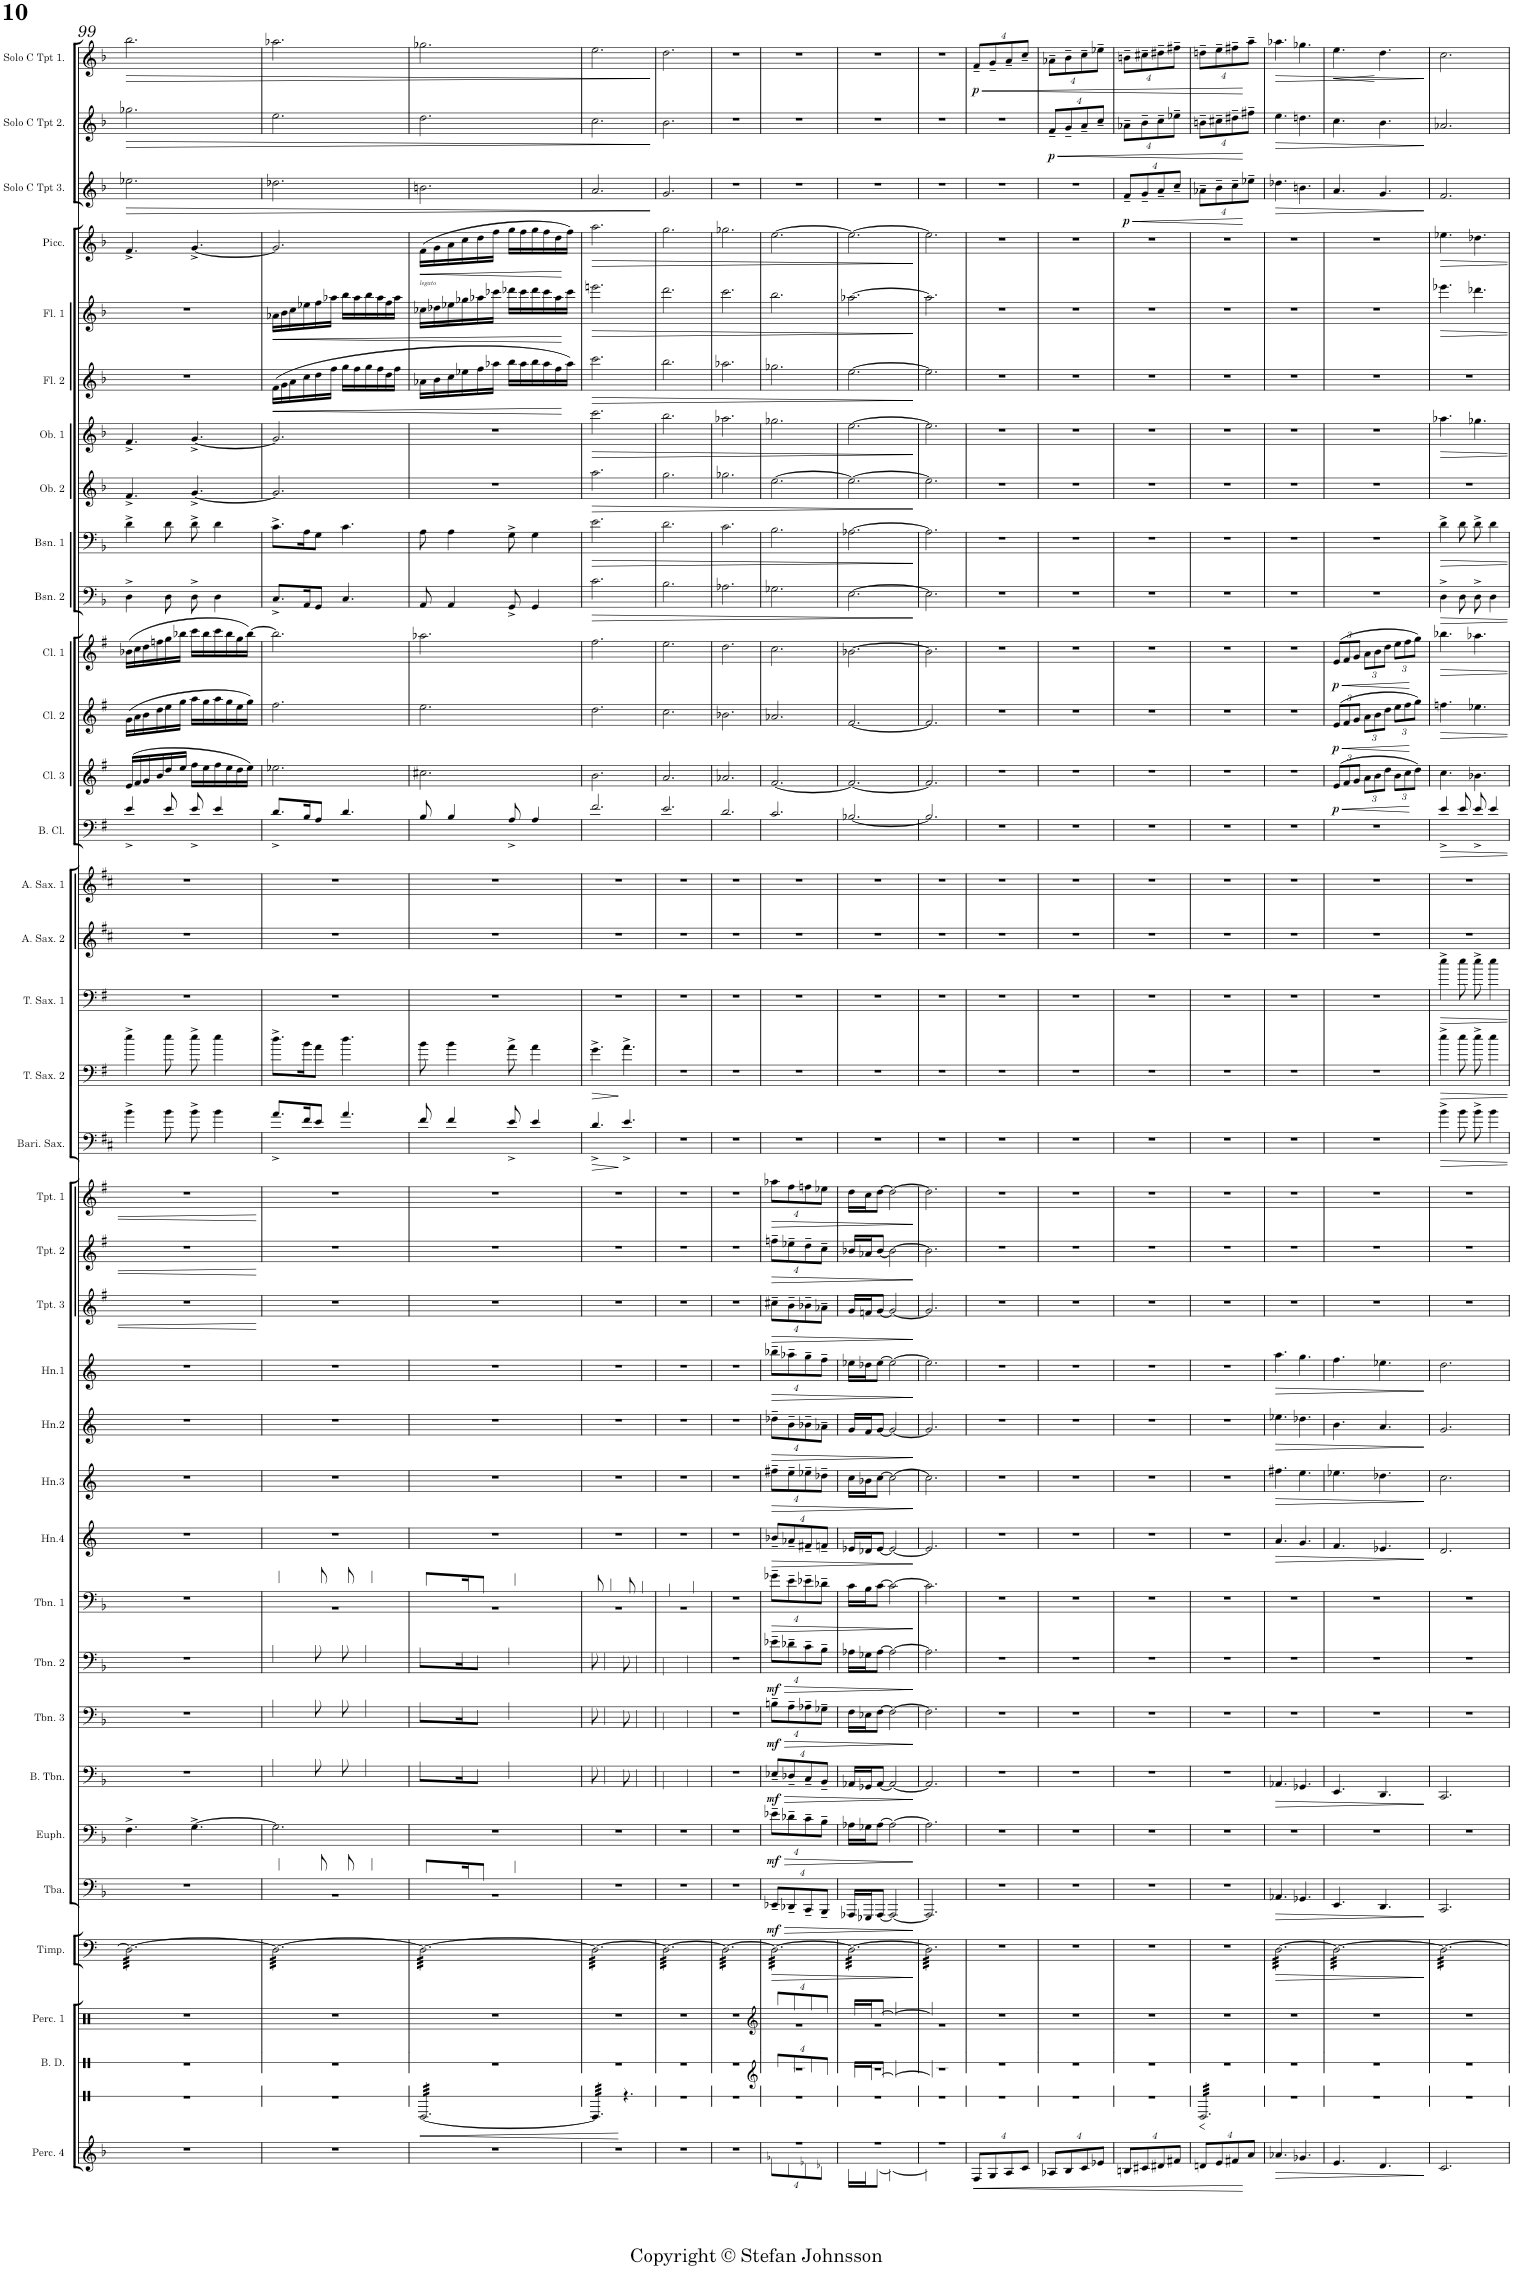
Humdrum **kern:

**kern	**dynam	**kern	**dynam	**kern	**kern	**kern	**dynam	**kern	**dynam	**kern	**dynam	**kern	**dynam	**kern	**dynam	**kern	**dynam	**kern	**kern	**dynam	**kern	**dynam	**kern	**dynam	**kern	**dynam	**kern	**kern	**kern	**kern	**kern	**kern	**kern	**kern	**kern	**kern	**dynam	**kern	**dynam	**kern	**dynam	**kern	**kern	**kern	**kern	**kern	**dynam	**kern	**dynam	**kern	**dynam	**kern	**dynam	**kern	**dynam	**kern	**dynam
*part37	*part37	*part36	*part36	*part35	*part34	*part33	*part33	*part32	*part32	*part31	*part31	*part30	*part30	*part29	*part29	*part28	*part28	*part27	*part26	*part26	*part25	*part25	*part24	*part24	*part23	*part23	*part22	*part21	*part20	*part19	*part18	*part17	*part16	*part15	*part14	*part13	*part13	*part12	*part12	*part11	*part11	*part10	*part9	*part8	*part7	*part6	*part6	*part5	*part5	*part4	*part4	*part3	*part3	*part2	*part2	*part1	*part1
*staff37	*staff37	*staff36	*staff36	*staff35	*staff34	*staff33	*staff33	*staff32	*staff32	*staff31	*staff31	*staff30	*staff30	*staff29	*staff29	*staff28	*staff28	*staff27	*staff26	*staff26	*staff25	*staff25	*staff24	*staff24	*staff23	*staff23	*staff22	*staff21	*staff20	*staff19	*staff18	*staff17	*staff16	*staff15	*staff14	*staff13	*staff13	*staff12	*staff12	*staff11	*staff11	*staff10	*staff9	*staff8	*staff7	*staff6	*staff6	*staff5	*staff5	*staff4	*staff4	*staff3	*staff3	*staff2	*staff2	*staff1	*staff1
*I"Percussion 4	*	*I"Tam-tam	*	*I"Bass Drum	*I"Percussion 1	*I"Timpani	*	*I"Tuba	*	*I"Euphonium	*	*I"Bass Trombone	*	*I"Trombone 3	*	*I"Trombone 2	*	*I"Trombone 1	*I"Horn 4 in F	*	*I"Horn 3 in F	*	*I"Horn 2 in F	*	*I"Horn 1 in F	*	*I"Trumpet in Bb 3	*I"Trumpet in Bb 2	*I"Trumpet in Bb 1	*I"Baritone Saxophone	*I"Tenor Saxophone 2	*I"Tenor Saxophone 1	*I"Alto Saxophone 2	*I"Alto Saxophone 1	*I"Bass Clarinet in Bb	*I"Clarinet in Bb 3	*	*I"Clarinet in Bb 2	*	*I"Clarinet in Bb 1	*	*I"Bassoon 2	*I"Bassoon 1	*I"Oboe 2	*I"Oboe 1	*I"Flute 2	*	*I"Flute 1	*	*I"Piccolo	*	*I"Solo Trumpet 3 in C	*	*I"Solo Trumpet 2 in C	*	*I"Solo Trumpet 1 in C	*
*I'Perc. 4	*	*I'T.-t.	*	*I'B. D.	*I'Perc. 1	*I'Timp.	*	*I'Tba.	*	*I'Euph.	*	*I'B. Tbn.	*	*I'Tbn. 3	*	*I'Tbn. 2	*	*I'Tbn. 1	*I'Hn.4	*	*I'Hn.3	*	*I'Hn.2	*	*I'Hn.1	*	*I'Tpt. 3	*I'Tpt. 2	*I'Tpt. 1	*I'Bari. Sax.	*I'T. Sax. 2	*I'T. Sax. 1	*I'A. Sax. 2	*I'A. Sax. 1	*I'B. Cl.	*I'Cl. 3	*	*I'Cl. 2	*	*I'Cl. 1	*	*I'Bsn. 2	*I'Bsn. 1	*I'Ob. 2	*I'Ob. 1	*I'Fl. 2	*	*I'Fl. 1	*	*I'Picc.	*	*	*	*	*	*	*
!!LO:PB:g=z
*clefG2	*	*clefX	*	*clefX	*clefX	*clefF4	*	*clefF4	*	*clefF4	*	*clefF4	*	*clefF4	*	*clefF4	*	*clefF4	*clefG2	*	*clefG2	*	*clefG2	*	*clefG2	*	*clefG2	*clefG2	*clefG2	*clefF4	*clefF4	*clefF4	*clefG2	*clefG2	*clefF4	*clefG2	*	*clefG2	*	*clefG2	*	*clefF4	*clefF4	*clefG2	*clefG2	*clefG2	*	*clefG2	*	*clefG2	*	*clefG2	*	*clefG2	*	*clefG2	*
*Trd-7c-12	*	*	*	*	*	*	*	*	*	*	*	*	*	*	*	*	*	*	*Trd4c7	*	*Trd4c7	*	*Trd4c7	*	*Trd4c7	*	*Trd1c2	*Trd1c2	*Trd1c2	*Trd12c21	*Trd8c14	*Trd8c14	*Trd5c9	*Trd5c9	*Trd8c14	*Trd1c2	*	*Trd1c2	*	*Trd1c2	*	*	*	*	*	*	*	*	*	*Trd-7c-12	*	*	*	*	*	*	*
*k[b-]	*	*k[]	*	*k[]	*k[]	*k[]	*	*k[b-]	*	*k[b-]	*	*k[b-]	*	*k[b-]	*	*k[b-]	*	*k[b-]	*k[]	*	*k[]	*	*k[]	*	*k[]	*	*k[f#]	*k[f#]	*k[f#]	*k[f#c#]	*k[f#]	*k[f#]	*k[f#c#]	*k[f#c#]	*k[f#]	*k[f#]	*	*k[f#]	*	*k[f#]	*	*k[b-]	*k[b-]	*k[b-]	*k[b-]	*k[b-]	*	*k[b-]	*	*k[b-]	*	*k[b-]	*	*k[b-]	*	*k[b-]	*
*d:	*	*	*	*	*	*	*	*d:	*	*d:	*	*d:	*	*d:	*	*d:	*	*d:	*	*	*	*	*	*	*	*	*e:	*e:	*e:	*b:	*e:	*e:	*b:	*b:	*e:	*e:	*	*e:	*	*e:	*	*d:	*d:	*d:	*d:	*d:	*	*d:	*	*d:	*	*d:	*	*d:	*	*d:	*
*M6/8	*	*M6/8	*	*M6/8	*M6/8	*M6/8	*	*M6/8	*	*M6/8	*	*M6/8	*	*M6/8	*	*M6/8	*	*M6/8	*M6/8	*	*M6/8	*	*M6/8	*	*M6/8	*	*M6/8	*M6/8	*M6/8	*M6/8	*M6/8	*M6/8	*M6/8	*M6/8	*M6/8	*M6/8	*	*M6/8	*	*M6/8	*	*M6/8	*M6/8	*M6/8	*M6/8	*M6/8	*	*M6/8	*	*M6/8	*	*M6/8	*	*M6/8	*	*M6/8	*
=99	=99	=99	=99	=99	=99	=99	=99	=99	=99	=99	=99	=99	=99	=99	=99	=99	=99	=99	=99	=99	=99	=99	=99	=99	=99	=99	=99	=99	=99	=99	=99	=99	=99	=99	=99	=99	=99	=99	=99	=99	=99	=99	=99	=99	=99	=99	=99	=99	=99	=99	=99	=99	=99	=99	=99	=99	=99
!	!	!	!	!	!	!	!	!	!	!	!	!	!	!	!	!	!	!	!	!	!	!	!	!	!	!	!	!	!	!	!	!	!	!	!	!	!	!	!	!	!	!	!	!	!	!	!	!	!	!	!	!	!LO:HP:b	!	!LO:HP:b	!	!LO:HP:b
*	*	*	*	*	*	*tremolo	*	*	*	*	*	*	*	*	*	*	*	*	*	*	*	*	*	*	*	*	*	*	*	*	*	*	*	*	*	*	*	*	*	*	*	*	*	*	*	*	*	*	*	*	*	*	*	*	*	*	*
2.r	.	2.r	.	2.r	2.r	32D\LLL	.	2.r	.	4.F^\	.	2.r	.	2.r	.	2.r	.	2.r	2.r	.	2.r	.	2.r	.	2.r	.	2.r	2.r	2.r	4b^\	4ee^\	2.r	2.r	2.r	4e^/	(16e/LL	.	(16g\LL	.	(16b-X\LL	.	4D^\	4d^\	4.f^/	4.f^/	2.r	.	2.r	.	4.f^/	.	2.ee-X\	>	2.gg-X\	>	2.bb-\	>
.	.	.	.	.	.	32D\	.	.	.	.	.	.	.	.	.	.	.	.	.	.	.	.	.	.	.	.	.	.	.	.	.	.	.	.	.	.	.	.	.	.	.	.	.	.	.	.	.	.	.	.	.	.	.	.	.	.	.
.	.	.	.	.	.	32D\	.	.	.	.	.	.	.	.	.	.	.	.	.	.	.	.	.	.	.	.	.	.	.	.	.	.	.	.	.	16f#/	.	16a\	.	16cc\	.	.	.	.	.	.	.	.	.	.	.	.	.	.	.	.	.
.	.	.	.	.	.	32D\	.	.	.	.	.	.	.	.	.	.	.	.	.	.	.	.	.	.	.	.	.	.	.	.	.	.	.	.	.	.	.	.	.	.	.	.	.	.	.	.	.	.	.	.	.	.	.	.	.	.	.
.	.	.	.	.	.	32D\	.	.	.	.	.	.	.	.	.	.	.	.	.	.	.	.	.	.	.	.	.	.	.	.	.	.	.	.	.	16g/	.	16b\	.	16dd\	.	.	.	.	.	.	.	.	.	.	.	.	.	.	.	.	.
.	.	.	.	.	.	32D\	.	.	.	.	.	.	.	.	.	.	.	.	.	.	.	.	.	.	.	.	.	.	.	.	.	.	.	.	.	.	.	.	.	.	.	.	.	.	.	.	.	.	.	.	.	.	.	.	.	.	.
.	.	.	.	.	.	32D\	.	.	.	.	.	.	.	.	.	.	.	.	.	.	.	.	.	.	.	.	.	.	.	.	.	.	.	.	.	16b/	.	16dd\	.	16ffn\	.	.	.	.	.	.	.	.	.	.	.	.	.	.	.	.	.
.	.	.	.	.	.	32D\	.	.	.	.	.	.	.	.	.	.	.	.	.	.	.	.	.	.	.	.	.	.	.	.	.	.	.	.	.	.	.	.	.	.	.	.	.	.	.	.	.	.	.	.	.	.	.	.	.	.	.
.	.	.	.	.	.	32D\	.	.	.	.	.	.	.	.	.	.	.	.	.	.	.	.	.	.	.	.	.	.	.	8b\	8ee\	.	.	.	8e/	16dd/	.	16ee\	.	16gg\	.	8D\	8d\	.	.	.	.	.	.	.	.	.	.	.	.	.	.
.	.	.	.	.	.	32D\	.	.	.	.	.	.	.	.	.	.	.	.	.	.	.	.	.	.	.	.	.	.	.	.	.	.	.	.	.	.	.	.	.	.	.	.	.	.	.	.	.	.	.	.	.	.	.	.	.	.	.
.	.	.	.	.	.	32D\	.	.	.	.	.	.	.	.	.	.	.	.	.	.	.	.	.	.	.	.	.	.	.	.	.	.	.	.	.	16ee/JJ	.	16gg\JJ	.	16bb-X\JJ	.	.	.	.	.	.	.	.	.	.	.	.	.	.	.	.	.
.	.	.	.	.	.	32D\	.	.	.	.	.	.	.	.	.	.	.	.	.	.	.	.	.	.	.	.	.	.	.	.	.	.	.	.	.	.	.	.	.	.	.	.	.	.	.	.	.	.	.	.	.	.	.	.	.	.	.
.	.	.	.	.	.	32D\	.	.	.	[>4.G^\	.	.	.	.	.	.	.	.	.	.	.	.	.	.	.	.	.	.	.	8b^\	8ee^\	.	.	.	8e^/	16ff#\LL	.	16aa\LL	.	16ccc\LL	.	8D^\	8d^\	[<4.g^/	[<4.g^/	.	.	.	.	[<4.g^/	.	.	.	.	.	.	.
.	.	.	.	.	.	32D\	.	.	.	.	.	.	.	.	.	.	.	.	.	.	.	.	.	.	.	.	.	.	.	.	.	.	.	.	.	.	.	.	.	.	.	.	.	.	.	.	.	.	.	.	.	.	.	.	.	.	.
.	.	.	.	.	.	32D\	.	.	.	.	.	.	.	.	.	.	.	.	.	.	.	.	.	.	.	.	.	.	.	.	.	.	.	.	.	16ee\	.	16gg\	.	16bb-\	.	.	.	.	.	.	.	.	.	.	.	.	.	.	.	.	.
.	.	.	.	.	.	32D\	.	.	.	.	.	.	.	.	.	.	.	.	.	.	.	.	.	.	.	.	.	.	.	.	.	.	.	.	.	.	.	.	.	.	.	.	.	.	.	.	.	.	.	.	.	.	.	.	.	.	.
.	.	.	.	.	.	32D\	.	.	.	.	.	.	.	.	.	.	.	.	.	.	.	.	.	.	.	.	.	.	.	4b\	4ee\	.	.	.	4e/	16ff#\	.	16aa\	.	16ccc\	.	4D\	4d\	.	.	.	.	.	.	.	.	.	.	.	.	.	.
.	.	.	.	.	.	32D\	.	.	.	.	.	.	.	.	.	.	.	.	.	.	.	.	.	.	.	.	.	.	.	.	.	.	.	.	.	.	.	.	.	.	.	.	.	.	.	.	.	.	.	.	.	.	.	.	.	.	.
.	.	.	.	.	.	32D\	.	.	.	.	.	.	.	.	.	.	.	.	.	.	.	.	.	.	.	.	.	.	.	.	.	.	.	.	.	16ee\	.	16gg\	.	16bb-\	.	.	.	.	.	.	.	.	.	.	.	.	.	.	.	.	.
.	.	.	.	.	.	32D\	.	.	.	.	.	.	.	.	.	.	.	.	.	.	.	.	.	.	.	.	.	.	.	.	.	.	.	.	.	.	.	.	.	.	.	.	.	.	.	.	.	.	.	.	.	.	.	.	.	.	.
.	.	.	.	.	.	32D\	.	.	.	.	.	.	.	.	.	.	.	.	.	.	.	.	.	.	.	.	.	.	.	.	.	.	.	.	.	16dd\	.	16ee\	.	16gg\	.	.	.	.	.	.	.	.	.	.	.	.	.	.	.	.	.
.	.	.	.	.	.	32D\	.	.	.	.	.	.	.	.	.	.	.	.	.	.	.	.	.	.	.	.	.	.	.	.	.	.	.	.	.	.	.	.	.	.	.	.	.	.	.	.	.	.	.	.	.	.	.	.	.	.	.
.	.	.	.	.	.	32D\	.	.	.	.	.	.	.	.	.	.	.	.	.	.	.	.	.	.	.	.	.	.	.	.	.	.	.	.	.	16ee\JJ)	.	16gg\JJ)	.	[>16bb-\JJ)	.	.	.	.	.	.	.	.	.	.	.	.	.	.	.	.	.
.	.	.	.	.	.	32D\JJJ	.	.	.	.	.	.	.	.	.	.	.	.	.	.	.	.	.	.	.	.	.	.	.	.	.	.	.	.	.	.	.	.	.	.	.	.	.	.	.	.	.	.	.	.	.	.	.	.	.	.	.
=100	=100	=100	=100	=100	=100	=100	=100	=100	=100	=100	=100	=100	=100	=100	=100	=100	=100	=100	=100	=100	=100	=100	=100	=100	=100	=100	=100	=100	=100	=100	=100	=100	=100	=100	=100	=100	=100	=100	=100	=100	=100	=100	=100	=100	=100	=100	=100	=100	=100	=100	=100	=100	=100	=100	=100	=100	=100
*	*	*	*	*	*	*	*	*^	*	*	*	*	*	*	*	*	*	*^	*	*	*	*	*	*	*	*	*	*	*	*	*	*	*	*	*	*	*	*	*	*	*	*	*	*	*	*	*	*	*	*	*	*	*	*	*	*	*
!	!	!	!	!	!	!	!	!	!	!	!	!	!	!	!	!	!	!	!	!	!	!	!	!	!	!	!	!	!	!	!	!	!	!	!	!	!	!	!	!	!	!	!	!	!	!	!	!	!LO:HP:b	!	!LO:HP:b	!	!	!	!	!	!	!	!
2.r	.	2.r	.	2.r	2.r	32D\LLL	.	4d/	2.r	.	2.G\]	.	4d\	.	4d\	.	4d\	.	4d/	2.r	2.r	.	2.r	.	2.r	.	2.r	.	2.r	2.r	2.r	8.a^/L	8.dd^\L	2.r	2.r	2.r	8.d^/L	2.ee-X\	.	2.ff#\	.	2.bb-\]	.	8.C^/L	8.c^\L	2.g/]	2.g/]	(16f\LL	<	16a-X\LL	<	2.g/]	.	2.dd-X\	.	2.ee\	.	2.aa-X\	.
.	.	.	.	.	.	32D\	.	.	.	.	.	.	.	.	.	.	.	.	.	.	.	.	.	.	.	.	.	.	.	.	.	.	.	.	.	.	.	.	.	.	.	.	.	.	.	.	.	.	.	.	.	.	.	.	.	.	.	.	.
.	.	.	.	.	.	32D\	.	.	.	.	.	.	.	.	.	.	.	.	.	.	.	.	.	.	.	.	.	.	.	.	.	.	.	.	.	.	.	.	.	.	.	.	.	.	.	.	.	16g\	.	16b-\	.	.	.	.	.	.	.	.	.
.	.	.	.	.	.	32D\	.	.	.	.	.	.	.	.	.	.	.	.	.	.	.	.	.	.	.	.	.	.	.	.	.	.	.	.	.	.	.	.	.	.	.	.	.	.	.	.	.	.	.	.	.	.	.	.	.	.	.	.	.
.	.	.	.	.	.	32D\	.	.	.	.	.	.	.	.	.	.	.	.	.	.	.	.	.	.	.	.	.	.	.	.	.	.	.	.	.	.	.	.	.	.	.	.	.	.	.	.	.	16a\	.	16cc\	.	.	.	.	.	.	.	.	.
.	.	.	.	.	.	32D\	.	.	.	.	.	.	.	.	.	.	.	.	.	.	.	.	.	.	.	.	.	.	.	.	.	.	.	.	.	.	.	.	.	.	.	.	.	.	.	.	.	.	.	.	.	.	.	.	.	.	.	.	.
.	.	.	.	.	.	32D\	.	.	.	.	.	.	.	.	.	.	.	.	.	.	.	.	.	.	.	.	.	.	.	.	.	16f#/K	16b\K	.	.	.	16B/K	.	.	.	.	.	.	16AA/K	16A\K	.	.	16cc\	.	16ee-X\	.	.	.	.	.	.	.	.	.
.	.	.	.	.	.	32D\	.	.	.	.	.	.	.	.	.	.	.	.	.	.	.	.	.	.	.	.	.	.	.	.	.	.	.	.	.	.	.	.	.	.	.	.	.	.	.	.	.	.	.	.	.	.	.	.	.	.	.	.	.
.	.	.	.	.	.	32D\	.	8d/	.	.	.	.	8d\	.	8d\	.	8d\	.	8d/	.	.	.	.	.	.	.	.	.	.	.	.	8e/J	8a\J	.	.	.	8A/J	.	.	.	.	.	.	8GG/J	8G\J	.	.	16dd\	.	16ff\	.	.	.	.	.	.	.	.	.
.	.	.	.	.	.	32D\	.	.	.	.	.	.	.	.	.	.	.	.	.	.	.	.	.	.	.	.	.	.	.	.	.	.	.	.	.	.	.	.	.	.	.	.	.	.	.	.	.	.	.	.	.	.	.	.	.	.	.	.	.
.	.	.	.	.	.	32D\	.	.	.	.	.	.	.	.	.	.	.	.	.	.	.	.	.	.	.	.	.	.	.	.	.	.	.	.	.	.	.	.	.	.	.	.	.	.	.	.	.	16ff\JJ	.	16aa-X\JJ	.	.	.	.	.	.	.	.	.
.	.	.	.	.	.	32D\	.	.	.	.	.	.	.	.	.	.	.	.	.	.	.	.	.	.	.	.	.	.	.	.	.	.	.	.	.	.	.	.	.	.	.	.	.	.	.	.	.	.	.	.	.	.	.	.	.	.	.	.	.
.	.	.	.	.	.	32D\	.	8d/	.	.	.	.	8d\	.	8d\	.	8d\	.	8d/	.	.	.	.	.	.	.	.	.	.	.	.	4.a/	4.dd\	.	.	.	4.d/	.	.	.	.	.	.	4.C/	4.c\	.	.	16gg\LL	.	16bb-\LL	.	.	.	.	.	.	.	.	.
.	.	.	.	.	.	32D\	.	.	.	.	.	.	.	.	.	.	.	.	.	.	.	.	.	.	.	.	.	.	.	.	.	.	.	.	.	.	.	.	.	.	.	.	.	.	.	.	.	.	.	.	.	.	.	.	.	.	.	.	.
.	.	.	.	.	.	32D\	.	.	.	.	.	.	.	.	.	.	.	.	.	.	.	.	.	.	.	.	.	.	.	.	.	.	.	.	.	.	.	.	.	.	.	.	.	.	.	.	.	16ff\	.	16aa-\	.	.	.	.	.	.	.	.	.
.	.	.	.	.	.	32D\	.	.	.	.	.	.	.	.	.	.	.	.	.	.	.	.	.	.	.	.	.	.	.	.	.	.	.	.	.	.	.	.	.	.	.	.	.	.	.	.	.	.	.	.	.	.	.	.	.	.	.	.	.
.	.	.	.	.	.	32D\	.	4d/	.	.	.	.	4d\	.	4d\	.	4d\	.	4d/	.	.	.	.	.	.	.	.	.	.	.	.	.	.	.	.	.	.	.	.	.	.	.	.	.	.	.	.	16gg\	.	16bb-\	.	.	.	.	.	.	.	.	.
.	.	.	.	.	.	32D\	.	.	.	.	.	.	.	.	.	.	.	.	.	.	.	.	.	.	.	.	.	.	.	.	.	.	.	.	.	.	.	.	.	.	.	.	.	.	.	.	.	.	.	.	.	.	.	.	.	.	.	.	.
.	.	.	.	.	.	32D\	.	.	.	.	.	.	.	.	.	.	.	.	.	.	.	.	.	.	.	.	.	.	.	.	.	.	.	.	.	.	.	.	.	.	.	.	.	.	.	.	.	16ff\	.	16aa-\	.	.	.	.	.	.	.	.	.
.	.	.	.	.	.	32D\	.	.	.	.	.	.	.	.	.	.	.	.	.	.	.	.	.	.	.	.	.	.	.	.	.	.	.	.	.	.	.	.	.	.	.	.	.	.	.	.	.	.	.	.	.	.	.	.	.	.	.	.	.
.	.	.	.	.	.	32D\	.	.	.	.	.	.	.	.	.	.	.	.	.	.	.	.	.	.	.	.	.	.	.	.	.	.	.	.	.	.	.	.	.	.	.	.	.	.	.	.	.	16dd\	.	16ff\	.	.	.	.	.	.	.	.	.
.	.	.	.	.	.	32D\	.	.	.	.	.	.	.	.	.	.	.	.	.	.	.	.	.	.	.	.	.	.	.	.	.	.	.	.	.	.	.	.	.	.	.	.	.	.	.	.	.	.	.	.	.	.	.	.	.	.	.	.	.
.	.	.	.	.	.	32D\	.	.	.	.	.	.	.	.	.	.	.	.	.	.	.	.	.	.	.	.	.	.	.	.	.	.	.	.	.	.	.	.	.	.	.	.	.	.	.	.	.	16ff\JJ	.	16aa-\JJ	.	.	.	.	.	.	.	.	.
.	.	.	.	.	.	32D\JJJ	.	.	.	.	.	.	.	.	.	.	.	.	.	.	.	.	.	.	.	.	.	.	.	.	.	.	.	.	.	.	.	.	.	.	.	.	.	.	.	.	.	.	.	.	.	.	.	.	.	.	.	.	.
=101	=101	=101	=101	=101	=101	=101	=101	=101	=101	=101	=101	=101	=101	=101	=101	=101	=101	=101	=101	=101	=101	=101	=101	=101	=101	=101	=101	=101	=101	=101	=101	=101	=101	=101	=101	=101	=101	=101	=101	=101	=101	=101	=101	=101	=101	=101	=101	=101	=101	=101	=101	=101	=101	=101	=101	=101	=101	=101	=101
!	!	!	!	!	!	!	!	!	!	!	!	!	!	!	!	!	!	!	!	!	!	!	!	!	!	!	!	!	!	!	!	!	!	!	!	!	!	!	!	!	!	!	!	!	!	!	!	!	!	!	!	!LO:TX:b:i:t=legato	!	!	!	!	!	!	!
!	!	!	!LO:HP:b	!	!	!	!	!	!	!	!	!	!	!	!	!	!	!	!	!	!	!	!	!	!	!	!	!	!	!	!	!	!	!	!	!	!	!	!	!	!	!	!	!	!	!	!	!	!	!	!	!	!LO:HP:b	!	!	!	!	!	!
*	*	*tremolo	*	*	*	*	*	*	*	*	*	*	*	*	*	*	*	*	*	*	*	*	*	*	*	*	*	*	*	*	*	*	*	*	*	*	*	*	*	*	*	*	*	*	*	*	*	*	*	*	*	*	*	*	*	*	*	*	*
2.r	.	[<32e/LLL	<	2.r	2.r	32D\LLL	.	8.c/L	2.r	.	2.r	.	8.c\L	.	8.c\L	.	8.c\L	.	8.c/L	2.r	2.r	.	2.r	.	2.r	.	2.r	.	2.r	2.r	2.r	8f#/	8b\	2.r	2.r	2.r	8B/	2.cc#X\	.	2.ee\	.	2.aa-X\	.	8AA/	8A\	2.r	2.r	16a-X\LL	.	16cc-X\LL	.	(16f\LL	<	2.bn\	.	2.dd\	.	2.gg-X\	.
.	.	32e/	.	.	.	32D\	.	.	.	.	.	.	.	.	.	.	.	.	.	.	.	.	.	.	.	.	.	.	.	.	.	.	.	.	.	.	.	.	.	.	.	.	.	.	.	.	.	.	.	.	.	.	.	.	.	.	.	.	.
.	.	32e/	.	.	.	32D\	.	.	.	.	.	.	.	.	.	.	.	.	.	.	.	.	.	.	.	.	.	.	.	.	.	.	.	.	.	.	.	.	.	.	.	.	.	.	.	.	.	16b-\	.	16dd-X\	.	16g\	.	.	.	.	.	.	.
.	.	32e/	.	.	.	32D\	.	.	.	.	.	.	.	.	.	.	.	.	.	.	.	.	.	.	.	.	.	.	.	.	.	.	.	.	.	.	.	.	.	.	.	.	.	.	.	.	.	.	.	.	.	.	.	.	.	.	.	.	.
.	.	32e/	.	.	.	32D\	.	.	.	.	.	.	.	.	.	.	.	.	.	.	.	.	.	.	.	.	.	.	.	.	.	4f#/	4b\	.	.	.	4B/	.	.	.	.	.	.	4AA/	4A\	.	.	16cc\	.	16ee-X\	.	16a\	.	.	.	.	.	.	.
.	.	32e/	.	.	.	32D\	.	.	.	.	.	.	.	.	.	.	.	.	.	.	.	.	.	.	.	.	.	.	.	.	.	.	.	.	.	.	.	.	.	.	.	.	.	.	.	.	.	.	.	.	.	.	.	.	.	.	.	.	.
.	.	32e/	.	.	.	32D\	.	16A/K	.	.	.	.	16A\K	.	16A\K	.	16A\K	.	16A/K	.	.	.	.	.	.	.	.	.	.	.	.	.	.	.	.	.	.	.	.	.	.	.	.	.	.	.	.	16ee-X\	.	16gg-X\	.	16cc\	.	.	.	.	.	.	.
.	.	32e/	.	.	.	32D\	.	.	.	.	.	.	.	.	.	.	.	.	.	.	.	.	.	.	.	.	.	.	.	.	.	.	.	.	.	.	.	.	.	.	.	.	.	.	.	.	.	.	.	.	.	.	.	.	.	.	.	.	.
.	.	32e/	.	.	.	32D\	.	8G/J	.	.	.	.	8G\J	.	8G\J	.	8G\J	.	8G/J	.	.	.	.	.	.	.	.	.	.	.	.	.	.	.	.	.	.	.	.	.	.	.	.	.	.	.	.	16ff\	.	16aa-X\	.	16dd\	.	.	.	.	.	.	.
.	.	32e/	.	.	.	32D\	.	.	.	.	.	.	.	.	.	.	.	.	.	.	.	.	.	.	.	.	.	.	.	.	.	.	.	.	.	.	.	.	.	.	.	.	.	.	.	.	.	.	.	.	.	.	.	.	.	.	.	.	.
.	.	32e/	.	.	.	32D\	.	.	.	.	.	.	.	.	.	.	.	.	.	.	.	.	.	.	.	.	.	.	.	.	.	.	.	.	.	.	.	.	.	.	.	.	.	.	.	.	.	16aa-X\JJ	.	16ccc-X\JJ	.	16ff\JJ	.	.	.	.	.	.	.
.	.	32e/	.	.	.	32D\	.	.	.	.	.	.	.	.	.	.	.	.	.	.	.	.	.	.	.	.	.	.	.	.	.	.	.	.	.	.	.	.	.	.	.	.	.	.	.	.	.	.	.	.	.	.	.	.	.	.	.	.	.
.	.	32e/	.	.	.	32D\	.	4.c/	.	.	.	.	4.c\	.	4.c\	.	4.c\	.	4.c/	.	.	.	.	.	.	.	.	.	.	.	.	8e^/	8a^\	.	.	.	8A^/	.	.	.	.	.	.	8GG^/	8G^\	.	.	16bb-\LL	.	16ddd-X\LL	.	16gg\LL	.	.	.	.	.	.	.
.	.	32e/	.	.	.	32D\	.	.	.	.	.	.	.	.	.	.	.	.	.	.	.	.	.	.	.	.	.	.	.	.	.	.	.	.	.	.	.	.	.	.	.	.	.	.	.	.	.	.	.	.	.	.	.	.	.	.	.	.	.
.	.	32e/	.	.	.	32D\	.	.	.	.	.	.	.	.	.	.	.	.	.	.	.	.	.	.	.	.	.	.	.	.	.	.	.	.	.	.	.	.	.	.	.	.	.	.	.	.	.	16aa-\	.	16ccc-\	.	16ff\	.	.	.	.	.	.	.
.	.	32e/	.	.	.	32D\	.	.	.	.	.	.	.	.	.	.	.	.	.	.	.	.	.	.	.	.	.	.	.	.	.	.	.	.	.	.	.	.	.	.	.	.	.	.	.	.	.	.	.	.	.	.	.	.	.	.	.	.	.
.	.	32e/	.	.	.	32D\	.	.	.	.	.	.	.	.	.	.	.	.	.	.	.	.	.	.	.	.	.	.	.	.	.	4e/	4a\	.	.	.	4A/	.	.	.	.	.	.	4GG/	4G\	.	.	16bb-\	.	16ddd-\	.	16gg\	.	.	.	.	.	.	.
.	.	32e/	.	.	.	32D\	.	.	.	.	.	.	.	.	.	.	.	.	.	.	.	.	.	.	.	.	.	.	.	.	.	.	.	.	.	.	.	.	.	.	.	.	.	.	.	.	.	.	.	.	.	.	.	.	.	.	.	.	.
.	.	32e/	.	.	.	32D\	.	.	.	.	.	.	.	.	.	.	.	.	.	.	.	.	.	.	.	.	.	.	.	.	.	.	.	.	.	.	.	.	.	.	.	.	.	.	.	.	.	16aa-\	.	16ccc-\	.	16ff\	.	.	.	.	.	.	.
.	.	32e/	.	.	.	32D\	.	.	.	.	.	.	.	.	.	.	.	.	.	.	.	.	.	.	.	.	.	.	.	.	.	.	.	.	.	.	.	.	.	.	.	.	.	.	.	.	.	.	.	.	.	.	.	.	.	.	.	.	.
.	.	32e/	.	.	.	32D\	.	.	.	.	.	.	.	.	.	.	.	.	.	.	.	.	.	.	.	.	.	.	.	.	.	.	.	.	.	.	.	.	.	.	.	.	.	.	.	.	.	16ff\	.	16aa-\	.	16dd\	.	.	.	.	.	.	.
.	.	32e/	.	.	.	32D\	.	.	.	.	.	.	.	.	.	.	.	.	.	.	.	.	.	.	.	.	.	.	.	.	.	.	.	.	.	.	.	.	.	.	.	.	.	.	.	.	.	.	.	.	.	.	.	.	.	.	.	.	.
.	.	32e/	.	.	.	32D\	.	.	.	.	.	.	.	.	.	.	.	.	.	.	.	.	.	.	.	.	.	.	.	.	.	.	.	.	.	.	.	.	.	.	.	.	.	.	.	.	.	16aa-\JJ)	.	16ccc-\JJ	.	16ff\JJ)	.	.	.	.	.	.	.
.	.	32e/JJJ	.	.	.	32D\JJJ	.	.	.	.	.	.	.	.	.	.	.	.	.	.	.	.	.	.	.	.	.	.	.	.	.	.	.	.	.	.	.	.	.	.	.	.	.	.	.	.	.	.	.	.	.	.	.	.	.	.	.	.	.
*	*	*	*	*	*	*	*	*v	*v	*	*	*	*	*	*	*	*	*	*	*	*	*	*	*	*	*	*	*	*	*	*	*	*	*	*	*	*	*	*	*	*	*	*	*	*	*	*	*	*	*	*	*	*	*	*	*	*	*	*
=102	=102	=102	=102	=102	=102	=102	=102	=102	=102	=102	=102	=102	=102	=102	=102	=102	=102	=102	=102	=102	=102	=102	=102	=102	=102	=102	=102	=102	=102	=102	=102	=102	=102	=102	=102	=102	=102	=102	=102	=102	=102	=102	=102	=102	=102	=102	=102	=102	=102	=102	=102	=102	=102	=102	=102	=102	=102	=102
2.r	.	32e/]LLL	.	2.r	2.r	32D\LLL	.	2.r	.	2.r	.	8A\	.	8A\	.	8A\	.	8A/	2.r	2.r	.	2.r	.	2.r	.	2.r	.	2.r	2.r	2.r	4.d^/	4.g^\	2.r	2.r	2.r	2.f#/	2.b\	.	2.dd\	.	2.ff#\	.	2.c\	2.e\	2.aa\	2.ccc\	2.ccc\	.	2.eeen\	.	2.aa\	.	2.a/	.	2.cc\	.	2.ee\	.
.	.	32e/	.	.	.	32D\	.	.	.	.	.	.	.	.	.	.	.	.	.	.	.	.	.	.	.	.	.	.	.	.	.	.	.	.	.	.	.	.	.	.	.	.	.	.	.	.	.	.	.	.	.	.	.	.	.	.	.	.
.	.	32e/	.	.	.	32D\	.	.	.	.	.	.	.	.	.	.	.	.	.	.	.	.	.	.	.	.	.	.	.	.	.	.	.	.	.	.	.	.	.	.	.	.	.	.	.	.	.	.	.	.	.	.	.	.	.	.	.	.
.	.	32e/	.	.	.	32D\	.	.	.	.	.	.	.	.	.	.	.	.	.	.	.	.	.	.	.	.	.	.	.	.	.	.	.	.	.	.	.	.	.	.	.	.	.	.	.	.	.	.	.	.	.	.	.	.	.	.	.	.
.	.	32e/	.	.	.	32D\	.	.	.	.	.	4A\	.	4A\	.	4A\	.	4A/	.	.	.	.	.	.	.	.	.	.	.	.	.	.	.	.	.	.	.	.	.	.	.	.	.	.	.	.	.	.	.	.	.	.	.	.	.	.	.	.
.	.	32e/	.	.	.	32D\	.	.	.	.	.	.	.	.	.	.	.	.	.	.	.	.	.	.	.	.	.	.	.	.	.	.	.	.	.	.	.	.	.	.	.	.	.	.	.	.	.	.	.	.	.	.	.	.	.	.	.	.
.	.	32e/	.	.	.	32D\	.	.	.	.	.	.	.	.	.	.	.	.	.	.	.	.	.	.	.	.	.	.	.	.	.	.	.	.	.	.	.	.	.	.	.	.	.	.	.	.	.	.	.	.	.	.	.	.	.	.	.	.
.	.	32e/	.	.	.	32D\	.	.	.	.	.	.	.	.	.	.	.	.	.	.	.	.	.	.	.	.	.	.	.	.	.	.	.	.	.	.	.	.	.	.	.	.	.	.	.	.	.	.	.	.	.	.	.	.	.	.	.	.
.	.	32e/	.	.	.	32D\	.	.	.	.	.	.	.	.	.	.	.	.	.	.	.	.	.	.	.	.	.	.	.	.	.	.	.	.	.	.	.	.	.	.	.	.	.	.	.	.	.	.	.	.	.	.	.	.	.	.	.	.
.	.	32e/	.	.	.	32D\	.	.	.	.	.	.	.	.	.	.	.	.	.	.	.	.	.	.	.	.	.	.	.	.	.	.	.	.	.	.	.	.	.	.	.	.	.	.	.	.	.	.	.	.	.	.	.	.	.	.	.	.
.	.	32e/	.	.	.	32D\	.	.	.	.	.	.	.	.	.	.	.	.	.	.	.	.	.	.	.	.	.	.	.	.	.	.	.	.	.	.	.	.	.	.	.	.	.	.	.	.	.	.	.	.	.	.	.	.	.	.	.	.
.	.	32e/JJJ	.	.	.	32D\	.	.	.	.	.	.	.	.	.	.	.	.	.	.	.	.	.	.	.	.	.	.	.	.	.	.	.	.	.	.	.	.	.	.	.	.	.	.	.	.	.	.	.	.	.	.	.	.	.	.	.	.
.	.	4.r	.	.	.	32D\	.	.	.	.	.	8G\	.	8G\	.	8G\	.	8G/	.	.	.	.	.	.	.	.	.	.	.	.	4.e^/	4.a^\	.	.	.	.	.	.	.	.	.	.	.	.	.	.	.	.	.	.	.	.	.	.	.	.	.	.
.	.	.	.	.	.	32D\	.	.	.	.	.	.	.	.	.	.	.	.	.	.	.	.	.	.	.	.	.	.	.	.	.	.	.	.	.	.	.	.	.	.	.	.	.	.	.	.	.	.	.	.	.	.	.	.	.	.	.	.
.	.	.	.	.	.	32D\	.	.	.	.	.	.	.	.	.	.	.	.	.	.	.	.	.	.	.	.	.	.	.	.	.	.	.	.	.	.	.	.	.	.	.	.	.	.	.	.	.	.	.	.	.	.	.	.	.	.	.	.
.	.	.	.	.	.	32D\	.	.	.	.	.	.	.	.	.	.	.	.	.	.	.	.	.	.	.	.	.	.	.	.	.	.	.	.	.	.	.	.	.	.	.	.	.	.	.	.	.	.	.	.	.	.	.	.	.	.	.	.
.	.	.	.	.	.	32D\	.	.	.	.	.	4G\	.	4G\	.	4G\	.	4G/	.	.	.	.	.	.	.	.	.	.	.	.	.	.	.	.	.	.	.	.	.	.	.	.	.	.	.	.	.	.	.	.	.	.	.	.	.	.	.	.
.	.	.	.	.	.	32D\	.	.	.	.	.	.	.	.	.	.	.	.	.	.	.	.	.	.	.	.	.	.	.	.	.	.	.	.	.	.	.	.	.	.	.	.	.	.	.	.	.	.	.	.	.	.	.	.	.	.	.	.
.	.	.	.	.	.	32D\	.	.	.	.	.	.	.	.	.	.	.	.	.	.	.	.	.	.	.	.	.	.	.	.	.	.	.	.	.	.	.	.	.	.	.	.	.	.	.	.	.	.	.	.	.	.	.	.	.	.	.	.
.	.	.	.	.	.	32D\	.	.	.	.	.	.	.	.	.	.	.	.	.	.	.	.	.	.	.	.	.	.	.	.	.	.	.	.	.	.	.	.	.	.	.	.	.	.	.	.	.	.	.	.	.	.	.	.	.	.	.	.
.	.	.	.	.	.	32D\	.	.	.	.	.	.	.	.	.	.	.	.	.	.	.	.	.	.	.	.	.	.	.	.	.	.	.	.	.	.	.	.	.	.	.	.	.	.	.	.	.	.	.	.	.	.	.	.	.	.	.	.
.	.	.	.	.	.	32D\	.	.	.	.	.	.	.	.	.	.	.	.	.	.	.	.	.	.	.	.	.	.	.	.	.	.	.	.	.	.	.	.	.	.	.	.	.	.	.	.	.	.	.	.	.	.	.	.	.	.	.	.
.	.	.	.	.	.	32D\	.	.	.	.	.	.	.	.	.	.	.	.	.	.	.	.	.	.	.	.	.	.	.	.	.	.	.	.	.	.	.	.	.	.	.	.	.	.	.	.	.	.	.	.	.	.	.	.	.	.	.	.
.	.	.	.	.	.	32D\JJJ	.	.	.	.	.	.	.	.	.	.	.	.	.	.	.	.	.	.	.	.	.	.	.	.	.	.	.	.	.	.	.	.	.	.	.	.	.	.	.	.	.	.	.	.	.	.	.	.	.	.	.	.
*	*	*	*	*	*	*	*	*	*	*	*	*	*	*	*	*	*	*v	*v	*	*	*	*	*	*	*	*	*	*	*	*	*	*	*	*	*	*	*	*	*	*	*	*	*	*	*	*	*	*	*	*	*	*	*	*	*	*	*
.	.	.	.	.	.	.	.	.	.	.	.	.	.	.	.	.	.	.	.	.	.	.	.	.	.	.	.	.	.	.	.	.	.	.	.	.	.	.	.	.	.	.	.	.	.	.	.	.	.	.	.	.	.	.	.	.	]
=103	=103	=103	=103	=103	=103	=103	=103	=103	=103	=103	=103	=103	=103	=103	=103	=103	=103	=103	=103	=103	=103	=103	=103	=103	=103	=103	=103	=103	=103	=103	=103	=103	=103	=103	=103	=103	=103	=103	=103	=103	=103	=103	=103	=103	=103	=103	=103	=103	=103	=103	=103	=103	=103	=103	=103	=103	=103
*	*	*	*	*	*	*	*	*	*	*	*	*	*	*	*	*	*	*^	*	*	*	*	*	*	*	*	*	*	*	*	*	*	*	*	*	*	*	*	*	*	*	*	*	*	*	*	*	*	*	*	*	*	*	*	*	*	*
2.r	.	2.r	.	2.r	2.r	32D\LLL	.	2.r	.	2.r	.	4.F\	.	4.F\	.	4.F\	.	4.F/	2.r	2.r	.	2.r	.	2.r	.	2.r	.	2.r	2.r	2.r	2.r	2.r	2.r	2.r	2.r	2.e/	2.a/	.	2.cc\	.	2.ee\	.	2.B-\	2.d\	2.gg\	2.bb-\	2.bb-\	.	2.ddd\	.	2.gg\	.	2.g/	.	2.b-\	.	2.dd\	.
.	.	.	.	.	.	32D\	.	.	.	.	.	.	.	.	.	.	.	.	.	.	.	.	.	.	.	.	.	.	.	.	.	.	.	.	.	.	.	.	.	.	.	.	.	.	.	.	.	.	.	.	.	.	.	.	.	.	.	.
.	.	.	.	.	.	32D\	.	.	.	.	.	.	.	.	.	.	.	.	.	.	.	.	.	.	.	.	.	.	.	.	.	.	.	.	.	.	.	.	.	.	.	.	.	.	.	.	.	.	.	.	.	.	.	.	.	.	.	.
.	.	.	.	.	.	32D\	.	.	.	.	.	.	.	.	.	.	.	.	.	.	.	.	.	.	.	.	.	.	.	.	.	.	.	.	.	.	.	.	.	.	.	.	.	.	.	.	.	.	.	.	.	.	.	.	.	.	.	.
.	.	.	.	.	.	32D\	.	.	.	.	.	.	.	.	.	.	.	.	.	.	.	.	.	.	.	.	.	.	.	.	.	.	.	.	.	.	.	.	.	.	.	.	.	.	.	.	.	.	.	.	.	.	.	.	.	.	.	.
.	.	.	.	.	.	32D\	.	.	.	.	.	.	.	.	.	.	.	.	.	.	.	.	.	.	.	.	.	.	.	.	.	.	.	.	.	.	.	.	.	.	.	.	.	.	.	.	.	.	.	.	.	.	.	.	.	.	.	.
.	.	.	.	.	.	32D\	.	.	.	.	.	.	.	.	.	.	.	.	.	.	.	.	.	.	.	.	.	.	.	.	.	.	.	.	.	.	.	.	.	.	.	.	.	.	.	.	.	.	.	.	.	.	.	.	.	.	.	.
.	.	.	.	.	.	32D\	.	.	.	.	.	.	.	.	.	.	.	.	.	.	.	.	.	.	.	.	.	.	.	.	.	.	.	.	.	.	.	.	.	.	.	.	.	.	.	.	.	.	.	.	.	.	.	.	.	.	.	.
.	.	.	.	.	.	32D\	.	.	.	.	.	.	.	.	.	.	.	.	.	.	.	.	.	.	.	.	.	.	.	.	.	.	.	.	.	.	.	.	.	.	.	.	.	.	.	.	.	.	.	.	.	.	.	.	.	.	.	.
.	.	.	.	.	.	32D\	.	.	.	.	.	.	.	.	.	.	.	.	.	.	.	.	.	.	.	.	.	.	.	.	.	.	.	.	.	.	.	.	.	.	.	.	.	.	.	.	.	.	.	.	.	.	.	.	.	.	.	.
.	.	.	.	.	.	32D\	.	.	.	.	.	.	.	.	.	.	.	.	.	.	.	.	.	.	.	.	.	.	.	.	.	.	.	.	.	.	.	.	.	.	.	.	.	.	.	.	.	.	.	.	.	.	.	.	.	.	.	.
.	.	.	.	.	.	32D\	.	.	.	.	.	.	.	.	.	.	.	.	.	.	.	.	.	.	.	.	.	.	.	.	.	.	.	.	.	.	.	.	.	.	.	.	.	.	.	.	.	.	.	.	.	.	.	.	.	.	.	.
.	.	.	.	.	.	32D\	.	.	.	.	.	4.G\	.	4.G\	.	4.G\	.	4.G/	.	.	.	.	.	.	.	.	.	.	.	.	.	.	.	.	.	.	.	.	.	.	.	.	.	.	.	.	.	.	.	.	.	.	.	.	.	.	.	.
.	.	.	.	.	.	32D\	.	.	.	.	.	.	.	.	.	.	.	.	.	.	.	.	.	.	.	.	.	.	.	.	.	.	.	.	.	.	.	.	.	.	.	.	.	.	.	.	.	.	.	.	.	.	.	.	.	.	.	.
.	.	.	.	.	.	32D\	.	.	.	.	.	.	.	.	.	.	.	.	.	.	.	.	.	.	.	.	.	.	.	.	.	.	.	.	.	.	.	.	.	.	.	.	.	.	.	.	.	.	.	.	.	.	.	.	.	.	.	.
.	.	.	.	.	.	32D\	.	.	.	.	.	.	.	.	.	.	.	.	.	.	.	.	.	.	.	.	.	.	.	.	.	.	.	.	.	.	.	.	.	.	.	.	.	.	.	.	.	.	.	.	.	.	.	.	.	.	.	.
.	.	.	.	.	.	32D\	.	.	.	.	.	.	.	.	.	.	.	.	.	.	.	.	.	.	.	.	.	.	.	.	.	.	.	.	.	.	.	.	.	.	.	.	.	.	.	.	.	.	.	.	.	.	.	.	.	.	.	.
.	.	.	.	.	.	32D\	.	.	.	.	.	.	.	.	.	.	.	.	.	.	.	.	.	.	.	.	.	.	.	.	.	.	.	.	.	.	.	.	.	.	.	.	.	.	.	.	.	.	.	.	.	.	.	.	.	.	.	.
.	.	.	.	.	.	32D\	.	.	.	.	.	.	.	.	.	.	.	.	.	.	.	.	.	.	.	.	.	.	.	.	.	.	.	.	.	.	.	.	.	.	.	.	.	.	.	.	.	.	.	.	.	.	.	.	.	.	.	.
.	.	.	.	.	.	32D\	.	.	.	.	.	.	.	.	.	.	.	.	.	.	.	.	.	.	.	.	.	.	.	.	.	.	.	.	.	.	.	.	.	.	.	.	.	.	.	.	.	.	.	.	.	.	.	.	.	.	.	.
.	.	.	.	.	.	32D\	.	.	.	.	.	.	.	.	.	.	.	.	.	.	.	.	.	.	.	.	.	.	.	.	.	.	.	.	.	.	.	.	.	.	.	.	.	.	.	.	.	.	.	.	.	.	.	.	.	.	.	.
.	.	.	.	.	.	32D\	.	.	.	.	.	.	.	.	.	.	.	.	.	.	.	.	.	.	.	.	.	.	.	.	.	.	.	.	.	.	.	.	.	.	.	.	.	.	.	.	.	.	.	.	.	.	.	.	.	.	.	.
.	.	.	.	.	.	32D\	.	.	.	.	.	.	.	.	.	.	.	.	.	.	.	.	.	.	.	.	.	.	.	.	.	.	.	.	.	.	.	.	.	.	.	.	.	.	.	.	.	.	.	.	.	.	.	.	.	.	.	.
.	.	.	.	.	.	32D\JJJ	.	.	.	.	.	.	.	.	.	.	.	.	.	.	.	.	.	.	.	.	.	.	.	.	.	.	.	.	.	.	.	.	.	.	.	.	.	.	.	.	.	.	.	.	.	.	.	.	.	.	.	.
*	*	*	*	*	*	*	*	*	*	*	*	*	*	*	*	*	*	*v	*v	*	*	*	*	*	*	*	*	*	*	*	*	*	*	*	*	*	*	*	*	*	*	*	*	*	*	*	*	*	*	*	*	*	*	*	*	*	*	*
=104	=104	=104	=104	=104	=104	=104	=104	=104	=104	=104	=104	=104	=104	=104	=104	=104	=104	=104	=104	=104	=104	=104	=104	=104	=104	=104	=104	=104	=104	=104	=104	=104	=104	=104	=104	=104	=104	=104	=104	=104	=104	=104	=104	=104	=104	=104	=104	=104	=104	=104	=104	=104	=104	=104	=104	=104	=104
2.r	.	2.r	.	2.r	2.r	32D\LLL	.	2.r	.	2.r	.	2.r	.	2.r	.	2.r	.	2.r	2.r	.	2.r	.	2.r	.	2.r	.	2.r	2.r	2.r	2.r	2.r	2.r	2.r	2.r	2.d/	2.a-X/	.	2.b-X\	.	2.dd\	.	2.A-X\	2.c\	2.gg-X\	2.aa-X\	2.aa-X\	.	2.ccc\	.	2.gg-X\	.	2.r	.	2.r	.	2.r	.
.	.	.	.	.	.	32D\	.	.	.	.	.	.	.	.	.	.	.	.	.	.	.	.	.	.	.	.	.	.	.	.	.	.	.	.	.	.	.	.	.	.	.	.	.	.	.	.	.	.	.	.	.	.	.	.	.	.	.
.	.	.	.	.	.	32D\	.	.	.	.	.	.	.	.	.	.	.	.	.	.	.	.	.	.	.	.	.	.	.	.	.	.	.	.	.	.	.	.	.	.	.	.	.	.	.	.	.	.	.	.	.	.	.	.	.	.	.
.	.	.	.	.	.	32D\	.	.	.	.	.	.	.	.	.	.	.	.	.	.	.	.	.	.	.	.	.	.	.	.	.	.	.	.	.	.	.	.	.	.	.	.	.	.	.	.	.	.	.	.	.	.	.	.	.	.	.
.	.	.	.	.	.	32D\	.	.	.	.	.	.	.	.	.	.	.	.	.	.	.	.	.	.	.	.	.	.	.	.	.	.	.	.	.	.	.	.	.	.	.	.	.	.	.	.	.	.	.	.	.	.	.	.	.	.	.
.	.	.	.	.	.	32D\	.	.	.	.	.	.	.	.	.	.	.	.	.	.	.	.	.	.	.	.	.	.	.	.	.	.	.	.	.	.	.	.	.	.	.	.	.	.	.	.	.	.	.	.	.	.	.	.	.	.	.
.	.	.	.	.	.	32D\	.	.	.	.	.	.	.	.	.	.	.	.	.	.	.	.	.	.	.	.	.	.	.	.	.	.	.	.	.	.	.	.	.	.	.	.	.	.	.	.	.	.	.	.	.	.	.	.	.	.	.
.	.	.	.	.	.	32D\	.	.	.	.	.	.	.	.	.	.	.	.	.	.	.	.	.	.	.	.	.	.	.	.	.	.	.	.	.	.	.	.	.	.	.	.	.	.	.	.	.	.	.	.	.	.	.	.	.	.	.
.	.	.	.	.	.	32D\	.	.	.	.	.	.	.	.	.	.	.	.	.	.	.	.	.	.	.	.	.	.	.	.	.	.	.	.	.	.	.	.	.	.	.	.	.	.	.	.	.	.	.	.	.	.	.	.	.	.	.
.	.	.	.	.	.	32D\	.	.	.	.	.	.	.	.	.	.	.	.	.	.	.	.	.	.	.	.	.	.	.	.	.	.	.	.	.	.	.	.	.	.	.	.	.	.	.	.	.	.	.	.	.	.	.	.	.	.	.
.	.	.	.	.	.	32D\	.	.	.	.	.	.	.	.	.	.	.	.	.	.	.	.	.	.	.	.	.	.	.	.	.	.	.	.	.	.	.	.	.	.	.	.	.	.	.	.	.	.	.	.	.	.	.	.	.	.	.
.	.	.	.	.	.	32D\	.	.	.	.	.	.	.	.	.	.	.	.	.	.	.	.	.	.	.	.	.	.	.	.	.	.	.	.	.	.	.	.	.	.	.	.	.	.	.	.	.	.	.	.	.	.	.	.	.	.	.
.	.	.	.	.	.	32D\	.	.	.	.	.	.	.	.	.	.	.	.	.	.	.	.	.	.	.	.	.	.	.	.	.	.	.	.	.	.	.	.	.	.	.	.	.	.	.	.	.	.	.	.	.	.	.	.	.	.	.
.	.	.	.	.	.	32D\	.	.	.	.	.	.	.	.	.	.	.	.	.	.	.	.	.	.	.	.	.	.	.	.	.	.	.	.	.	.	.	.	.	.	.	.	.	.	.	.	.	.	.	.	.	.	.	.	.	.	.
.	.	.	.	.	.	32D\	.	.	.	.	.	.	.	.	.	.	.	.	.	.	.	.	.	.	.	.	.	.	.	.	.	.	.	.	.	.	.	.	.	.	.	.	.	.	.	.	.	.	.	.	.	.	.	.	.	.	.
.	.	.	.	.	.	32D\	.	.	.	.	.	.	.	.	.	.	.	.	.	.	.	.	.	.	.	.	.	.	.	.	.	.	.	.	.	.	.	.	.	.	.	.	.	.	.	.	.	.	.	.	.	.	.	.	.	.	.
.	.	.	.	.	.	32D\	.	.	.	.	.	.	.	.	.	.	.	.	.	.	.	.	.	.	.	.	.	.	.	.	.	.	.	.	.	.	.	.	.	.	.	.	.	.	.	.	.	.	.	.	.	.	.	.	.	.	.
.	.	.	.	.	.	32D\	.	.	.	.	.	.	.	.	.	.	.	.	.	.	.	.	.	.	.	.	.	.	.	.	.	.	.	.	.	.	.	.	.	.	.	.	.	.	.	.	.	.	.	.	.	.	.	.	.	.	.
.	.	.	.	.	.	32D\	.	.	.	.	.	.	.	.	.	.	.	.	.	.	.	.	.	.	.	.	.	.	.	.	.	.	.	.	.	.	.	.	.	.	.	.	.	.	.	.	.	.	.	.	.	.	.	.	.	.	.
.	.	.	.	.	.	32D\	.	.	.	.	.	.	.	.	.	.	.	.	.	.	.	.	.	.	.	.	.	.	.	.	.	.	.	.	.	.	.	.	.	.	.	.	.	.	.	.	.	.	.	.	.	.	.	.	.	.	.
.	.	.	.	.	.	32D\	.	.	.	.	.	.	.	.	.	.	.	.	.	.	.	.	.	.	.	.	.	.	.	.	.	.	.	.	.	.	.	.	.	.	.	.	.	.	.	.	.	.	.	.	.	.	.	.	.	.	.
.	.	.	.	.	.	32D\	.	.	.	.	.	.	.	.	.	.	.	.	.	.	.	.	.	.	.	.	.	.	.	.	.	.	.	.	.	.	.	.	.	.	.	.	.	.	.	.	.	.	.	.	.	.	.	.	.	.	.
.	.	.	.	.	.	32D\	.	.	.	.	.	.	.	.	.	.	.	.	.	.	.	.	.	.	.	.	.	.	.	.	.	.	.	.	.	.	.	.	.	.	.	.	.	.	.	.	.	.	.	.	.	.	.	.	.	.	.
.	.	.	.	.	.	32D\JJJ	.	.	.	.	.	.	.	.	.	.	.	.	.	.	.	.	.	.	.	.	.	.	.	.	.	.	.	.	.	.	.	.	.	.	.	.	.	.	.	.	.	.	.	.	.	.	.	.	.	.	.
=105	=105	=105	=105	=105	=105	=105	=105	=105	=105	=105	=105	=105	=105	=105	=105	=105	=105	=105	=105	=105	=105	=105	=105	=105	=105	=105	=105	=105	=105	=105	=105	=105	=105	=105	=105	=105	=105	=105	=105	=105	=105	=105	=105	=105	=105	=105	=105	=105	=105	=105	=105	=105	=105	=105	=105	=105	=105
*	*	*	*	*clefG2	*clefG2	*	*	*	*	*	*	*	*	*	*	*	*	*	*	*	*	*	*	*	*	*	*	*	*	*	*	*	*	*	*	*	*	*	*	*	*	*	*	*	*	*	*	*	*	*	*	*	*	*	*	*	*
*^	*	*	*	*	*	*	*	*	*	*	*	*	*	*	*	*	*	*	*	*	*	*	*	*	*	*	*	*	*	*	*	*	*	*	*	*	*	*	*	*	*	*	*	*	*	*	*	*	*	*	*	*	*	*	*	*	*
*	*Xbrackettup	*	*	*	*Xbrackettup	*Xbrackettup	*	*	*	*	*	*	*	*	*	*	*	*	*	*	*	*	*	*	*	*	*	*	*	*	*	*	*	*	*	*	*	*	*	*	*	*	*	*	*	*	*	*	*	*	*	*	*	*	*	*	*	*
*	*	*	*	*	*^	*^	*	*	*	*	*	*	*	*	*	*	*	*	*	*	*	*	*	*	*	*	*	*	*	*	*	*	*	*	*	*	*	*	*	*	*	*	*	*	*	*	*	*	*	*	*	*	*	*	*	*	*	*
!	!	!	!	!	!	!	!	!	!	!LO:HP:b	!	!	!	!	!	!	!	!	!	!	!	!	!	!	!	!	!	!	!	!	!	!	!	!	!	!	!	!	!	!	!	!	!	!	!	!	!	!	!	!	!	!	!	!	!	!	!	!	!	!
*	*	*	*	*	*	*	*	*	*	*	*Xbrackettup	*	*	*	*	*	*	*	*	*	*	*	*	*	*	*	*	*	*	*	*	*	*	*	*	*	*	*	*	*	*	*	*	*	*	*	*	*	*	*	*	*	*	*	*	*	*	*	*	*
!	!	!	!	!	!	!	!	!	!	!	!	!LO:HP:b	!	!	!	!	!	!	!	!	!	!	!	!	!	!	!	!	!	!	!	!	!	!	!	!	!	!	!	!	!	!	!	!	!	!	!	!	!	!	!	!	!	!	!	!	!	!	!	!
*	*	*	*	*	*	*	*	*	*	*	*	*	*Xbrackettup	*	*Xbrackettup	*	*	*	*	*	*	*	*	*	*	*	*	*	*	*	*	*	*	*	*	*	*	*	*	*	*	*	*	*	*	*	*	*	*	*	*	*	*	*	*	*	*	*	*	*
!	!	!	!	!	!	!	!	!	!	!	!	!	!	!	!	!LO:HP:b	!	!	!	!	!	!	!	!	!	!	!	!	!	!	!	!	!	!	!	!	!	!	!	!	!	!	!	!	!	!	!	!	!	!	!	!	!	!	!	!	!	!	!	!
*	*	*	*	*	*	*	*	*	*	*	*	*	*	*	*	*	*Xbrackettup	*	*Xbrackettup	*	*Xbrackettup	*Xbrackettup	*	*	*	*	*	*	*	*	*	*	*	*	*	*	*	*	*	*	*	*	*	*	*	*	*	*	*	*	*	*	*	*	*	*	*	*	*	*
!	!	!	!	!	!	!	!	!	!	!	!	!	!	!	!	!	!	!	!	!	!	!	!LO:HP:b	!	!	!	!	!	!	!	!	!	!	!	!	!	!	!	!	!	!	!	!	!	!	!	!	!	!	!	!	!	!	!	!	!	!	!	!	!
*	*	*	*	*	*	*	*	*	*	*	*	*	*	*	*	*	*	*	*	*	*	*	*	*Xbrackettup	*	*	*	*	*	*	*	*	*	*	*	*	*	*	*	*	*	*	*	*	*	*	*	*	*	*	*	*	*	*	*	*	*	*	*	*
!	!	!	!	!	!	!	!	!	!	!	!	!	!	!	!	!	!	!	!	!	!	!	!	!	!LO:HP:b	!	!	!	!	!	!	!	!	!	!	!	!	!	!	!	!	!	!	!	!	!	!	!	!	!	!	!	!	!	!	!	!	!	!	!
*	*	*	*	*	*	*	*	*	*	*	*	*	*	*	*	*	*	*	*	*	*	*	*	*	*	*Xbrackettup	*	*	*	*	*	*	*	*	*	*	*	*	*	*	*	*	*	*	*	*	*	*	*	*	*	*	*	*	*	*	*	*	*	*
!	!	!	!	!	!	!	!	!	!	!	!	!	!	!	!	!	!	!	!	!	!	!	!	!	!	!	!LO:HP:b	!	!	!	!	!	!	!	!	!	!	!	!	!	!	!	!	!	!	!	!	!	!	!	!	!	!	!	!	!	!	!	!	!
*	*	*	*	*	*	*	*	*	*	*	*	*	*	*	*	*	*	*	*	*	*	*	*	*	*	*	*	*Xbrackettup	*	*	*	*	*	*	*	*	*	*	*	*	*	*	*	*	*	*	*	*	*	*	*	*	*	*	*	*	*	*	*	*
!	!	!	!	!	!	!	!	!	!	!	!	!	!	!	!	!	!	!	!	!	!	!	!	!	!	!	!	!	!LO:HP:b	!	!	!	!	!	!	!	!	!	!	!	!	!	!	!	!	!	!	!	!	!	!	!	!	!	!	!	!	!	!	!
*	*	*	*	*	*	*	*	*	*	*	*	*	*	*	*	*	*	*	*	*	*	*	*	*	*	*	*	*	*	*Xbrackettup	*Xbrackettup	*Xbrackettup	*	*	*	*	*	*	*	*	*	*	*	*	*	*	*	*	*	*	*	*	*	*	*	*	*	*	*	*
!	!	!	!	!	!	!	!	!	!	!	!	!LO:DY:n=1:b	!	!LO:DY:b	!	!LO:DY:n=1:b	!	!LO:DY:b	!	!LO:DY:b	!	!	!	!	!	!	!	!	!	!	!	!	!	!	!	!	!	!	!	!	!	!	!	!	!	!	!	!	!	!	!	!	!	!	!	!	!	!	!	!
2.r	16%3g-X\L	.	2.r	.	16%3dd/L	2.r	16%3gg/L	2.r	32D\LLL	>	16%3EE-X~/L	> mf	16%3e-X~\L	mf	16%3E-X~/L	> mf	16%3Bn~\L	mf	16%3e-X~\L	mf	16%3g-X~\L	16%3b-X~/L	>	16%3ff#X~\L	>	16%3dd-X~\L	>	16%3bb-X~\L	>	16%3cc#X~\L	16%3ffn~\L	16%3aa-X\L	2.r	2.r	2.r	2.r	2.r	2.c/	[<2.f#/	.	2.a-X/	.	2.cc\	.	2.G-X\	2.B-\	[>2.ee\	2.gg-X\	2.gg-X\	.	2.bb-\	.	[>2.ee\	.	2.r	.	2.r	.	2.r	.
.	.	.	.	.	.	.	.	.	32D\	.	.	.	.	.	.	.	.	.	.	.	.	.	.	.	.	.	.	.	.	.	.	.	.	.	.	.	.	.	.	.	.	.	.	.	.	.	.	.	.	.	.	.	.	.	.	.	.	.	.	.
.	.	.	.	.	.	.	.	.	32D\	.	.	.	.	.	.	.	.	.	.	.	.	.	.	.	.	.	.	.	.	.	.	.	.	.	.	.	.	.	.	.	.	.	.	.	.	.	.	.	.	.	.	.	.	.	.	.	.	.	.	.
.	.	.	.	.	.	.	.	.	32D\	.	.	.	.	.	.	.	.	.	.	.	.	.	.	.	.	.	.	.	.	.	.	.	.	.	.	.	.	.	.	.	.	.	.	.	.	.	.	.	.	.	.	.	.	.	.	.	.	.	.	.
.	.	.	.	.	.	.	.	.	32D\	.	.	.	.	.	.	.	.	.	.	.	.	.	.	.	.	.	.	.	.	.	.	.	.	.	.	.	.	.	.	.	.	.	.	.	.	.	.	.	.	.	.	.	.	.	.	.	.	.	.	.
.	.	.	.	.	.	.	.	.	32D\	.	.	.	.	.	.	.	.	.	.	.	.	.	.	.	.	.	.	.	.	.	.	.	.	.	.	.	.	.	.	.	.	.	.	.	.	.	.	.	.	.	.	.	.	.	.	.	.	.	.	.
.	16%3e\	.	.	.	16%3b/	.	16%3ee/	.	32D\	.	16%3DD-X~/	.	16%3d-X~\	.	16%3D-X~/	.	16%3A~\	.	16%3d-X~\	.	16%3e~\	16%3a-X~/	.	16%3ee~\	.	16%3b~\	.	16%3aa-X~\	.	16%3b~\	16%3ee-X~\	16%3ff#\	.	.	.	.	.	.	.	.	.	.	.	.	.	.	.	.	.	.	.	.	.	.	.	.	.	.	.	.
.	.	.	.	.	.	.	.	.	32D\	.	.	.	.	.	.	.	.	.	.	.	.	.	.	.	.	.	.	.	.	.	.	.	.	.	.	.	.	.	.	.	.	.	.	.	.	.	.	.	.	.	.	.	.	.	.	.	.	.	.	.
.	.	.	.	.	.	.	.	.	32D\	.	.	.	.	.	.	.	.	.	.	.	.	.	.	.	.	.	.	.	.	.	.	.	.	.	.	.	.	.	.	.	.	.	.	.	.	.	.	.	.	.	.	.	.	.	.	.	.	.	.	.
.	.	.	.	.	.	.	.	.	32D\	.	.	.	.	.	.	.	.	.	.	.	.	.	.	.	.	.	.	.	.	.	.	.	.	.	.	.	.	.	.	.	.	.	.	.	.	.	.	.	.	.	.	.	.	.	.	.	.	.	.	.
.	.	.	.	.	.	.	.	.	32D\	.	.	.	.	.	.	.	.	.	.	.	.	.	.	.	.	.	.	.	.	.	.	.	.	.	.	.	.	.	.	.	.	.	.	.	.	.	.	.	.	.	.	.	.	.	.	.	.	.	.	.
.	.	.	.	.	.	.	.	.	32D\	.	.	.	.	.	.	.	.	.	.	.	.	.	.	.	.	.	.	.	.	.	.	.	.	.	.	.	.	.	.	.	.	.	.	.	.	.	.	.	.	.	.	.	.	.	.	.	.	.	.	.
.	16%3e-X\	.	.	.	16%3b/	.	16%3ee/	.	32D\	.	16%3CC~/	.	16%3c~\	.	16%3C~/	.	16%3A-X~\	.	16%3c~\	.	16%3e-X~\	16%3f#X~/	.	16%3ee-X~\	.	16%3b-X~\	.	16%3gg~\	.	16%3b-X~\	16%3dd~\	16%3ffn\	.	.	.	.	.	.	.	.	.	.	.	.	.	.	.	.	.	.	.	.	.	.	.	.	.	.	.	.
.	.	.	.	.	.	.	.	.	32D\	.	.	.	.	.	.	.	.	.	.	.	.	.	.	.	.	.	.	.	.	.	.	.	.	.	.	.	.	.	.	.	.	.	.	.	.	.	.	.	.	.	.	.	.	.	.	.	.	.	.	.
.	.	.	.	.	.	.	.	.	32D\	.	.	.	.	.	.	.	.	.	.	.	.	.	.	.	.	.	.	.	.	.	.	.	.	.	.	.	.	.	.	.	.	.	.	.	.	.	.	.	.	.	.	.	.	.	.	.	.	.	.	.
.	.	.	.	.	.	.	.	.	32D\	.	.	.	.	.	.	.	.	.	.	.	.	.	.	.	.	.	.	.	.	.	.	.	.	.	.	.	.	.	.	.	.	.	.	.	.	.	.	.	.	.	.	.	.	.	.	.	.	.	.	.
.	.	.	.	.	.	.	.	.	32D\	.	.	.	.	.	.	.	.	.	.	.	.	.	.	.	.	.	.	.	.	.	.	.	.	.	.	.	.	.	.	.	.	.	.	.	.	.	.	.	.	.	.	.	.	.	.	.	.	.	.	.
.	.	.	.	.	.	.	.	.	32D\	.	.	.	.	.	.	.	.	.	.	.	.	.	.	.	.	.	.	.	.	.	.	.	.	.	.	.	.	.	.	.	.	.	.	.	.	.	.	.	.	.	.	.	.	.	.	.	.	.	.	.
.	16%3d-X\J	.	.	.	16%3a/J	.	16%3dd/J	.	32D\	.	16%3BBB-~/J	.	16%3B-~\J	.	16%3BB-~/J	.	16%3G-X~\J	.	16%3B-~\J	.	16%3d-X~\J	16%3fn~/J	.	16%3dd-X~\J	.	16%3a-X~\J	.	16%3ff~\J	.	16%3a-X~\J	16%3cc~\J	16%3ee-X\J	.	.	.	.	.	.	.	.	.	.	.	.	.	.	.	.	.	.	.	.	.	.	.	.	.	.	.	.
.	.	.	.	.	.	.	.	.	32D\	.	.	.	.	.	.	.	.	.	.	.	.	.	.	.	.	.	.	.	.	.	.	.	.	.	.	.	.	.	.	.	.	.	.	.	.	.	.	.	.	.	.	.	.	.	.	.	.	.	.	.
.	.	.	.	.	.	.	.	.	32D\	.	.	.	.	.	.	.	.	.	.	.	.	.	.	.	.	.	.	.	.	.	.	.	.	.	.	.	.	.	.	.	.	.	.	.	.	.	.	.	.	.	.	.	.	.	.	.	.	.	.	.
.	.	.	.	.	.	.	.	.	32D\	.	.	.	.	.	.	.	.	.	.	.	.	.	.	.	.	.	.	.	.	.	.	.	.	.	.	.	.	.	.	.	.	.	.	.	.	.	.	.	.	.	.	.	.	.	.	.	.	.	.	.
.	.	.	.	.	.	.	.	.	32D\	.	.	.	.	.	.	.	.	.	.	.	.	.	.	.	.	.	.	.	.	.	.	.	.	.	.	.	.	.	.	.	.	.	.	.	.	.	.	.	.	.	.	.	.	.	.	.	.	.	.	.
.	.	.	.	.	.	.	.	.	32D\JJJ	.	.	.	.	.	.	.	.	.	.	.	.	.	.	.	.	.	.	.	.	.	.	.	.	.	.	.	.	.	.	.	.	.	.	.	.	.	.	.	.	.	.	.	.	.	.	.	.	.	.	.
=106	=106	=106	=106	=106	=106	=106	=106	=106	=106	=106	=106	=106	=106	=106	=106	=106	=106	=106	=106	=106	=106	=106	=106	=106	=106	=106	=106	=106	=106	=106	=106	=106	=106	=106	=106	=106	=106	=106	=106	=106	=106	=106	=106	=106	=106	=106	=106	=106	=106	=106	=106	=106	=106	=106	=106	=106	=106	=106	=106	=106
2.r	16c\LL	.	2.r	.	16g/LL	2.r	16cc/LL	2.r	32D\LLL	.	16AAA-X/LL	.	16A-X\LL	.	16AA-X/LL	.	16F\LL	.	16A-X\LL	.	16c\LL	16e-X/LL	.	16cc\LL	.	16g/LL	.	16ee-X\LL	.	16g/LL	16b-X/LL	16dd\LL	2.r	2.r	2.r	2.r	2.r	[<2.B-X/	2.f#/_	.	[<2.f#/	.	[>2.b-X\	.	[>2.E\	[>2.A-X\	2.ee\_	[>2.ee\	[>2.ee\	.	[>2.aa-X\	.	2.ee\_	.	2.r	.	2.r	.	2.r	.
.	.	.	.	.	.	.	.	.	32D\	.	.	.	.	.	.	.	.	.	.	.	.	.	.	.	.	.	.	.	.	.	.	.	.	.	.	.	.	.	.	.	.	.	.	.	.	.	.	.	.	.	.	.	.	.	.	.	.	.	.	.
.	16B-\J	.	.	.	16f/J	.	16b/J	.	32D\	.	16GGG-X/J	.	16G-X\J	.	16GG-X/J	.	16E-X\J	.	16G-X\J	.	16B-\J	16d-X/J	.	16b-X\J	.	16f/J	.	16dd-X\J	.	16fn/J	16a-X/J	16cc\J	.	.	.	.	.	.	.	.	.	.	.	.	.	.	.	.	.	.	.	.	.	.	.	.	.	.	.	.
.	.	.	.	.	.	.	.	.	32D\	.	.	.	.	.	.	.	.	.	.	.	.	.	.	.	.	.	.	.	.	.	.	.	.	.	.	.	.	.	.	.	.	.	.	.	.	.	.	.	.	.	.	.	.	.	.	.	.	.	.	.
.	8c\J	.	.	.	8g/J	.	8cc/J	.	32D\	.	[<8AAA-/J	.	[>8A-\J	.	[<8AA-/J	.	[>8F\J	.	[>8A-\J	.	[>8c\J	[<8e-/J	.	[>8cc\J	.	[<8g/J	.	[>8ee-\J	.	[<8g/J	[<8b-/J	[>8dd\J	.	.	.	.	.	.	.	.	.	.	.	.	.	.	.	.	.	.	.	.	.	.	.	.	.	.	.	.
.	.	.	.	.	.	.	.	.	32D\	.	.	.	.	.	.	.	.	.	.	.	.	.	.	.	.	.	.	.	.	.	.	.	.	.	.	.	.	.	.	.	.	.	.	.	.	.	.	.	.	.	.	.	.	.	.	.	.	.	.	.
.	.	.	.	.	.	.	.	.	32D\	.	.	.	.	.	.	.	.	.	.	.	.	.	.	.	.	.	.	.	.	.	.	.	.	.	.	.	.	.	.	.	.	.	.	.	.	.	.	.	.	.	.	.	.	.	.	.	.	.	.	.
.	.	.	.	.	.	.	.	.	32D\	.	.	.	.	.	.	.	.	.	.	.	.	.	.	.	.	.	.	.	.	.	.	.	.	.	.	.	.	.	.	.	.	.	.	.	.	.	.	.	.	.	.	.	.	.	.	.	.	.	.	.
.	2c\	.	.	.	2g/	.	2cc/	.	32D\	.	2AAA-/_	.	2A-\_	.	2AA-/_	.	2F\_	.	2A-\_	.	2c\_	2e-/_	.	2cc\_	.	2g/_	.	2ee-\_	.	2g/_	2b-\_	2dd\_	.	.	.	.	.	.	.	.	.	.	.	.	.	.	.	.	.	.	.	.	.	.	.	.	.	.	.	.
.	.	.	.	.	.	.	.	.	32D\	.	.	.	.	.	.	.	.	.	.	.	.	.	.	.	.	.	.	.	.	.	.	.	.	.	.	.	.	.	.	.	.	.	.	.	.	.	.	.	.	.	.	.	.	.	.	.	.	.	.	.
.	.	.	.	.	.	.	.	.	32D\	.	.	.	.	.	.	.	.	.	.	.	.	.	.	.	.	.	.	.	.	.	.	.	.	.	.	.	.	.	.	.	.	.	.	.	.	.	.	.	.	.	.	.	.	.	.	.	.	.	.	.
.	.	.	.	.	.	.	.	.	32D\	.	.	.	.	.	.	.	.	.	.	.	.	.	.	.	.	.	.	.	.	.	.	.	.	.	.	.	.	.	.	.	.	.	.	.	.	.	.	.	.	.	.	.	.	.	.	.	.	.	.	.
.	.	.	.	.	.	.	.	.	32D\	.	.	.	.	.	.	.	.	.	.	.	.	.	.	.	.	.	.	.	.	.	.	.	.	.	.	.	.	.	.	.	.	.	.	.	.	.	.	.	.	.	.	.	.	.	.	.	.	.	.	.
.	.	.	.	.	.	.	.	.	32D\	.	.	.	.	.	.	.	.	.	.	.	.	.	.	.	.	.	.	.	.	.	.	.	.	.	.	.	.	.	.	.	.	.	.	.	.	.	.	.	.	.	.	.	.	.	.	.	.	.	.	.
.	.	.	.	.	.	.	.	.	32D\	.	.	.	.	.	.	.	.	.	.	.	.	.	.	.	.	.	.	.	.	.	.	.	.	.	.	.	.	.	.	.	.	.	.	.	.	.	.	.	.	.	.	.	.	.	.	.	.	.	.	.
.	.	.	.	.	.	.	.	.	32D\	.	.	.	.	.	.	.	.	.	.	.	.	.	.	.	.	.	.	.	.	.	.	.	.	.	.	.	.	.	.	.	.	.	.	.	.	.	.	.	.	.	.	.	.	.	.	.	.	.	.	.
.	.	.	.	.	.	.	.	.	32D\	.	.	.	.	.	.	.	.	.	.	.	.	.	.	.	.	.	.	.	.	.	.	.	.	.	.	.	.	.	.	.	.	.	.	.	.	.	.	.	.	.	.	.	.	.	.	.	.	.	.	.
.	.	.	.	.	.	.	.	.	32D\	.	.	.	.	.	.	.	.	.	.	.	.	.	.	.	.	.	.	.	.	.	.	.	.	.	.	.	.	.	.	.	.	.	.	.	.	.	.	.	.	.	.	.	.	.	.	.	.	.	.	.
.	.	.	.	.	.	.	.	.	32D\	.	.	.	.	.	.	.	.	.	.	.	.	.	.	.	.	.	.	.	.	.	.	.	.	.	.	.	.	.	.	.	.	.	.	.	.	.	.	.	.	.	.	.	.	.	.	.	.	.	.	.
.	.	.	.	.	.	.	.	.	32D\	.	.	.	.	.	.	.	.	.	.	.	.	.	.	.	.	.	.	.	.	.	.	.	.	.	.	.	.	.	.	.	.	.	.	.	.	.	.	.	.	.	.	.	.	.	.	.	.	.	.	.
.	.	.	.	.	.	.	.	.	32D\	.	.	.	.	.	.	.	.	.	.	.	.	.	.	.	.	.	.	.	.	.	.	.	.	.	.	.	.	.	.	.	.	.	.	.	.	.	.	.	.	.	.	.	.	.	.	.	.	.	.	.
.	.	.	.	.	.	.	.	.	32D\	.	.	.	.	.	.	.	.	.	.	.	.	.	.	.	.	.	.	.	.	.	.	.	.	.	.	.	.	.	.	.	.	.	.	.	.	.	.	.	.	.	.	.	.	.	.	.	.	.	.	.
.	.	.	.	.	.	.	.	.	32D\	.	.	.	.	.	.	.	.	.	.	.	.	.	.	.	.	.	.	.	.	.	.	.	.	.	.	.	.	.	.	.	.	.	.	.	.	.	.	.	.	.	.	.	.	.	.	.	.	.	.	.
.	.	.	.	.	.	.	.	.	32D\JJJ	.	.	.	.	.	.	.	.	.	.	.	.	.	.	.	.	.	.	.	.	.	.	.	.	.	.	.	.	.	.	.	.	.	.	.	.	.	.	.	.	.	.	.	.	.	.	.	.	.	.	.
*	*	*	*	*	*v	*v	*	*	*	*	*	*	*	*	*	*	*	*	*	*	*	*	*	*	*	*	*	*	*	*	*	*	*	*	*	*	*	*	*	*	*	*	*	*	*	*	*	*	*	*	*	*	*	*	*	*	*	*	*	*
*v	*v	*	*	*	*	*v	*v	*	*	*	*	*	*	*	*	*	*	*	*	*	*	*	*	*	*	*	*	*	*	*	*	*	*	*	*	*	*	*	*	*	*	*	*	*	*	*	*	*	*	*	*	*	*	*	*	*	*	*	*
.	.	.	.	.	.	.	.	.	.	.	.	.	.	.	.	.	.	.	.	.	.	.	.	.	.	.	.	.	.	.	.	.	.	.	.	.	.	.	.	.	.	.	.	.	.	.	[	.	[	.	[	.	.	.	.	.	.
=107	=107	=107	=107	=107	=107	=107	=107	=107	=107	=107	=107	=107	=107	=107	=107	=107	=107	=107	=107	=107	=107	=107	=107	=107	=107	=107	=107	=107	=107	=107	=107	=107	=107	=107	=107	=107	=107	=107	=107	=107	=107	=107	=107	=107	=107	=107	=107	=107	=107	=107	=107	=107	=107	=107	=107	=107	=107
*^	*	*	*	*^	*^	*	*	*	*	*	*	*	*	*	*	*	*	*	*	*	*	*	*	*	*	*	*	*	*	*	*	*	*	*	*	*	*	*	*	*	*	*	*	*	*	*	*	*	*	*	*	*	*	*	*	*	*
2.r	2.c\	.	2.r	.	2.g/	2.r	2.cc/	2.r	32D\]LLL	.	2.AAA-/]	.	2.A-\]	.	2.AA-/]	.	2.F\]	.	2.A-\]	.	2.c\]	2.e-/]	.	2.cc\]	.	2.g/]	.	2.ee-\]	.	2.g/]	2.b-\]	2.dd\]	2.r	2.r	2.r	2.r	2.r	2.B-/]	2.f#/]	.	2.f#/]	.	2.b-\]	.	2.E\]	2.A-\]	2.ee\]	2.ee\]	2.ee\]	.	2.aa-\]	.	2.ee\]	.	2.r	.	2.r	.	2.r	.
.	.	.	.	.	.	.	.	.	32D\	.	.	.	.	.	.	.	.	.	.	.	.	.	.	.	.	.	.	.	.	.	.	.	.	.	.	.	.	.	.	.	.	.	.	.	.	.	.	.	.	.	.	.	.	.	.	.	.	.	.	.
.	.	.	.	.	.	.	.	.	32D\	.	.	.	.	.	.	.	.	.	.	.	.	.	.	.	.	.	.	.	.	.	.	.	.	.	.	.	.	.	.	.	.	.	.	.	.	.	.	.	.	.	.	.	.	.	.	.	.	.	.	.
.	.	.	.	.	.	.	.	.	32D\	.	.	.	.	.	.	.	.	.	.	.	.	.	.	.	.	.	.	.	.	.	.	.	.	.	.	.	.	.	.	.	.	.	.	.	.	.	.	.	.	.	.	.	.	.	.	.	.	.	.	.
.	.	.	.	.	.	.	.	.	32D\	.	.	.	.	.	.	.	.	.	.	.	.	.	.	.	.	.	.	.	.	.	.	.	.	.	.	.	.	.	.	.	.	.	.	.	.	.	.	.	.	.	.	.	.	.	.	.	.	.	.	.
.	.	.	.	.	.	.	.	.	32D\	.	.	.	.	.	.	.	.	.	.	.	.	.	.	.	.	.	.	.	.	.	.	.	.	.	.	.	.	.	.	.	.	.	.	.	.	.	.	.	.	.	.	.	.	.	.	.	.	.	.	.
.	.	.	.	.	.	.	.	.	32D\	.	.	.	.	.	.	.	.	.	.	.	.	.	.	.	.	.	.	.	.	.	.	.	.	.	.	.	.	.	.	.	.	.	.	.	.	.	.	.	.	.	.	.	.	.	.	.	.	.	.	.
.	.	.	.	.	.	.	.	.	32D\	.	.	.	.	.	.	.	.	.	.	.	.	.	.	.	.	.	.	.	.	.	.	.	.	.	.	.	.	.	.	.	.	.	.	.	.	.	.	.	.	.	.	.	.	.	.	.	.	.	.	.
.	.	.	.	.	.	.	.	.	32D\	.	.	.	.	.	.	.	.	.	.	.	.	.	.	.	.	.	.	.	.	.	.	.	.	.	.	.	.	.	.	.	.	.	.	.	.	.	.	.	.	.	.	.	.	.	.	.	.	.	.	.
.	.	.	.	.	.	.	.	.	32D\	.	.	.	.	.	.	.	.	.	.	.	.	.	.	.	.	.	.	.	.	.	.	.	.	.	.	.	.	.	.	.	.	.	.	.	.	.	.	.	.	.	.	.	.	.	.	.	.	.	.	.
.	.	.	.	.	.	.	.	.	32D\	.	.	.	.	.	.	.	.	.	.	.	.	.	.	.	.	.	.	.	.	.	.	.	.	.	.	.	.	.	.	.	.	.	.	.	.	.	.	.	.	.	.	.	.	.	.	.	.	.	.	.
.	.	.	.	.	.	.	.	.	32D\	.	.	.	.	.	.	.	.	.	.	.	.	.	.	.	.	.	.	.	.	.	.	.	.	.	.	.	.	.	.	.	.	.	.	.	.	.	.	.	.	.	.	.	.	.	.	.	.	.	.	.
.	.	.	.	.	.	.	.	.	32D\	.	.	.	.	.	.	.	.	.	.	.	.	.	.	.	.	.	.	.	.	.	.	.	.	.	.	.	.	.	.	.	.	.	.	.	.	.	.	.	.	.	.	.	.	.	.	.	.	.	.	.
.	.	.	.	.	.	.	.	.	32D\	.	.	.	.	.	.	.	.	.	.	.	.	.	.	.	.	.	.	.	.	.	.	.	.	.	.	.	.	.	.	.	.	.	.	.	.	.	.	.	.	.	.	.	.	.	.	.	.	.	.	.
.	.	.	.	.	.	.	.	.	32D\	.	.	.	.	.	.	.	.	.	.	.	.	.	.	.	.	.	.	.	.	.	.	.	.	.	.	.	.	.	.	.	.	.	.	.	.	.	.	.	.	.	.	.	.	.	.	.	.	.	.	.
.	.	.	.	.	.	.	.	.	32D\	.	.	.	.	.	.	.	.	.	.	.	.	.	.	.	.	.	.	.	.	.	.	.	.	.	.	.	.	.	.	.	.	.	.	.	.	.	.	.	.	.	.	.	.	.	.	.	.	.	.	.
.	.	.	.	.	.	.	.	.	32D\	.	.	.	.	.	.	.	.	.	.	.	.	.	.	.	.	.	.	.	.	.	.	.	.	.	.	.	.	.	.	.	.	.	.	.	.	.	.	.	.	.	.	.	.	.	.	.	.	.	.	.
.	.	.	.	.	.	.	.	.	32D\	.	.	.	.	.	.	.	.	.	.	.	.	.	.	.	.	.	.	.	.	.	.	.	.	.	.	.	.	.	.	.	.	.	.	.	.	.	.	.	.	.	.	.	.	.	.	.	.	.	.	.
.	.	.	.	.	.	.	.	.	32D\	.	.	.	.	.	.	.	.	.	.	.	.	.	.	.	.	.	.	.	.	.	.	.	.	.	.	.	.	.	.	.	.	.	.	.	.	.	.	.	.	.	.	.	.	.	.	.	.	.	.	.
.	.	.	.	.	.	.	.	.	32D\	.	.	.	.	.	.	.	.	.	.	.	.	.	.	.	.	.	.	.	.	.	.	.	.	.	.	.	.	.	.	.	.	.	.	.	.	.	.	.	.	.	.	.	.	.	.	.	.	.	.	.
.	.	.	.	.	.	.	.	.	32D\	.	.	.	.	.	.	.	.	.	.	.	.	.	.	.	.	.	.	.	.	.	.	.	.	.	.	.	.	.	.	.	.	.	.	.	.	.	.	.	.	.	.	.	.	.	.	.	.	.	.	.
.	.	.	.	.	.	.	.	.	32D\	.	.	.	.	.	.	.	.	.	.	.	.	.	.	.	.	.	.	.	.	.	.	.	.	.	.	.	.	.	.	.	.	.	.	.	.	.	.	.	.	.	.	.	.	.	.	.	.	.	.	.
.	.	.	.	.	.	.	.	.	32D\	.	.	.	.	.	.	.	.	.	.	.	.	.	.	.	.	.	.	.	.	.	.	.	.	.	.	.	.	.	.	.	.	.	.	.	.	.	.	.	.	.	.	.	.	.	.	.	.	.	.	.
.	.	.	.	.	.	.	.	.	32D\JJJ	.	.	.	.	.	.	.	.	.	.	.	.	.	.	.	.	.	.	.	.	.	.	.	.	.	.	.	.	.	.	.	.	.	.	.	.	.	.	.	.	.	.	.	.	.	.	.	.	.	.	.
64ryy	64ryy	.	64ryy	.	64ryy	64ryy	64ryy	64ryy	64ryy	.	64ryy	.	64ryy	.	64ryy	.	64ryy	.	64ryy	.	64ryy	64ryy	.	64ryy	.	64ryy	.	64ryy	.	64ryy	64ryy	64ryy	64ryy	64ryy	64ryy	64ryy	64ryy	64ryy	64ryy	.	64ryy	.	64ryy	.	64ryy	64ryy	64ryy	64ryy	64ryy	.	64ryy	.	64ryy	.	64ryy	.	64ryy	.	64ryy	.
*	*	*	*	*	*v	*v	*	*	*	*	*	*	*	*	*	*	*	*	*	*	*	*	*	*	*	*	*	*	*	*	*	*	*	*	*	*	*	*	*	*	*	*	*	*	*	*	*	*	*	*	*	*	*	*	*	*	*	*	*	*
*v	*v	*	*	*	*	*v	*v	*	*	*	*	*	*	*	*	*	*	*	*	*	*	*	*	*	*	*	*	*	*	*	*	*	*	*	*	*	*	*	*	*	*	*	*	*	*	*	*	*	*	*	*	*	*	*	*	*	*	*	*
=108	=108	=108	=108	=108	=108	=108	=108	=108	=108	=108	=108	=108	=108	=108	=108	=108	=108	=108	=108	=108	=108	=108	=108	=108	=108	=108	=108	=108	=108	=108	=108	=108	=108	=108	=108	=108	=108	=108	=108	=108	=108	=108	=108	=108	=108	=108	=108	=108	=108	=108	=108	=108	=108	=108	=108	=108	=108
*	*	*	*	*clefX	*clefX	*	*	*	*	*	*	*	*	*	*	*	*	*	*	*	*	*	*	*	*	*	*	*	*	*	*	*	*	*	*	*	*	*	*	*	*	*	*	*	*	*	*	*	*	*	*	*	*	*	*	*	*
*^	*	*	*	*^	*^	*	*	*	*	*	*	*	*	*	*	*	*	*	*	*	*	*	*	*	*	*	*	*	*	*	*	*	*	*	*	*	*	*	*	*	*	*	*	*	*	*	*	*	*	*	*	*	*	*	*	*	*
!	!	!LO:HP:b	!	!	!	!	!	!	!	!	!	!	!	!	!	!	!	!	!	!	!	!	!	!	!	!	!	!	!	!	!	!	!	!	!	!	!	!	!	!	!	!	!	!	!	!	!	!	!	!	!	!	!	!	!	!	!	!	!	!
*	*	*	*	*	*v	*v	*	*	*	*	*	*	*	*	*	*	*	*	*	*	*	*	*	*	*	*	*	*	*	*	*	*	*	*	*	*	*	*	*	*	*	*	*	*	*	*	*	*	*	*	*	*	*	*	*	*	*	*	*	*
*v	*v	*	*	*	*	*v	*v	*	*	*	*	*	*	*	*	*	*	*	*	*	*	*	*	*	*	*	*	*	*	*	*	*	*	*	*	*	*	*	*	*	*	*	*	*	*	*	*	*	*	*	*	*	*	*	*	*	*	*	*
*	*	*	*	*	*	*	*	*	*	*	*	*	*	*	*	*	*	*	*	*	*	*	*	*	*	*	*	*	*	*	*	*	*	*	*	*	*	*	*	*	*	*	*	*	*	*	*	*	*	*	*	*	*	*	*	*Xbrackettup	*
*^	*	*	*	*^	*^	*	*	*	*	*	*	*	*	*	*	*	*	*	*	*	*	*	*	*	*	*	*	*	*	*	*	*	*	*	*	*	*	*	*	*	*	*	*	*	*	*	*	*	*	*	*	*	*	*	*	*	*
!	!	!	!	!	!	!	!	!	!	!	!	!	!	!	!	!	!	!	!	!	!	!	!	!	!	!	!	!	!	!	!	!	!	!	!	!	!	!	!	!	!	!	!	!	!	!	!	!	!	!	!	!	!	!	!	!	!	!	!	!LO:HP:b
!	!	!	!	!	!	!	!	!	!	!	!	!	!	!	!	!	!	!	!	!	!	!	!	!	!	!	!	!	!	!	!	!	!	!	!	!	!	!	!	!	!	!	!	!	!	!	!	!	!	!	!	!	!	!	!	!	!	!	!	!LO:DY:n=1:b
*	*	*	*	*	*v	*v	*	*	*	*	*	*	*	*	*	*	*	*	*	*	*	*	*	*	*	*	*	*	*	*	*	*	*	*	*	*	*	*	*	*	*	*	*	*	*	*	*	*	*	*	*	*	*	*	*	*	*	*	*	*
*v	*v	*	*	*	*	*v	*v	*	*	*	*	*	*	*	*	*	*	*	*	*	*	*	*	*	*	*	*	*	*	*	*	*	*	*	*	*	*	*	*	*	*	*	*	*	*	*	*	*	*	*	*	*	*	*	*	*	*	*	*
16%3F/L	<	2.r	.	2.r	2.r	2.r	.	2.r	.	2.r	.	2.r	.	2.r	.	2.r	.	2.r	2.r	.	2.r	.	2.r	.	2.r	.	2.r	2.r	2.r	2.r	2.r	2.r	2.r	2.r	2.r	2.r	.	2.r	.	2.r	.	2.r	2.r	2.r	2.r	2.r	.	2.r	.	2.r	.	2.r	.	2.r	.	16%3f~/L	< p
16%3G/	.	.	.	.	.	.	.	.	.	.	.	.	.	.	.	.	.	.	.	.	.	.	.	.	.	.	.	.	.	.	.	.	.	.	.	.	.	.	.	.	.	.	.	.	.	.	.	.	.	.	.	.	.	.	.	16%3g~/	.
16%3A/	.	.	.	.	.	.	.	.	.	.	.	.	.	.	.	.	.	.	.	.	.	.	.	.	.	.	.	.	.	.	.	.	.	.	.	.	.	.	.	.	.	.	.	.	.	.	.	.	.	.	.	.	.	.	.	16%3a~/	.
16%3c/J	.	.	.	.	.	.	.	.	.	.	.	.	.	.	.	.	.	.	.	.	.	.	.	.	.	.	.	.	.	.	.	.	.	.	.	.	.	.	.	.	.	.	.	.	.	.	.	.	.	.	.	.	.	.	.	16%3cc~/J	.
64ryy	.	64ryy	.	64r	64r	64ryy	.	64ryy	.	64ryy	.	64ryy	.	64ryy	.	64ryy	.	64ryy	64ryy	.	64ryy	.	64ryy	.	64ryy	.	64ryy	64ryy	64ryy	64ryy	64ryy	64ryy	64ryy	64ryy	64ryy	64ryy	.	64ryy	.	64ryy	.	64ryy	64ryy	64ryy	64ryy	64ryy	.	64ryy	.	64ryy	.	64ryy	.	64ryy	.	64ryy	.
=109	=109	=109	=109	=109	=109	=109	=109	=109	=109	=109	=109	=109	=109	=109	=109	=109	=109	=109	=109	=109	=109	=109	=109	=109	=109	=109	=109	=109	=109	=109	=109	=109	=109	=109	=109	=109	=109	=109	=109	=109	=109	=109	=109	=109	=109	=109	=109	=109	=109	=109	=109	=109	=109	=109	=109	=109	=109
*	*	*	*	*	*	*	*	*	*	*	*	*	*	*	*	*	*	*	*	*	*	*	*	*	*	*	*	*	*	*	*	*	*	*	*	*	*	*	*	*	*	*	*	*	*	*	*	*	*	*	*	*	*	*Xbrackettup	*	*	*
!	!	!	!	!	!	!	!	!	!	!	!	!	!	!	!	!	!	!	!	!	!	!	!	!	!	!	!	!	!	!	!	!	!	!	!	!	!	!	!	!	!	!	!	!	!	!	!	!	!	!	!	!	!	!	!LO:HP:b	!	!
!	!	!	!	!	!	!	!	!	!	!	!	!	!	!	!	!	!	!	!	!	!	!	!	!	!	!	!	!	!	!	!	!	!	!	!	!	!	!	!	!	!	!	!	!	!	!	!	!	!	!	!	!	!	!	!LO:DY:n=1:b	!	!
16%3A-X/L	.	2.r	.	2.r	2.r	2.r	.	2.r	.	2.r	.	2.r	.	2.r	.	2.r	.	2.r	2.r	.	2.r	.	2.r	.	2.r	.	2.r	2.r	2.r	2.r	2.r	2.r	2.r	2.r	2.r	2.r	.	2.r	.	2.r	.	2.r	2.r	2.r	2.r	2.r	.	2.r	.	2.r	.	2.r	.	16%3f~/L	< p	16%3a-X~\L	.
16%3B-/	.	.	.	.	.	.	.	.	.	.	.	.	.	.	.	.	.	.	.	.	.	.	.	.	.	.	.	.	.	.	.	.	.	.	.	.	.	.	.	.	.	.	.	.	.	.	.	.	.	.	.	.	.	16%3g~/	.	16%3b-~\	.
16%3c/	.	.	.	.	.	.	.	.	.	.	.	.	.	.	.	.	.	.	.	.	.	.	.	.	.	.	.	.	.	.	.	.	.	.	.	.	.	.	.	.	.	.	.	.	.	.	.	.	.	.	.	.	.	16%3a~/	.	16%3cc~\	.
16%3e-X/J	.	.	.	.	.	.	.	.	.	.	.	.	.	.	.	.	.	.	.	.	.	.	.	.	.	.	.	.	.	.	.	.	.	.	.	.	.	.	.	.	.	.	.	.	.	.	.	.	.	.	.	.	.	16%3cc~/J	.	16%3ee-X~\J	.
=110	=110	=110	=110	=110	=110	=110	=110	=110	=110	=110	=110	=110	=110	=110	=110	=110	=110	=110	=110	=110	=110	=110	=110	=110	=110	=110	=110	=110	=110	=110	=110	=110	=110	=110	=110	=110	=110	=110	=110	=110	=110	=110	=110	=110	=110	=110	=110	=110	=110	=110	=110	=110	=110	=110	=110	=110	=110
*	*	*	*	*	*	*	*	*	*	*	*	*	*	*	*	*	*	*	*	*	*	*	*	*	*	*	*	*	*	*	*	*	*	*	*	*	*	*	*	*	*	*	*	*	*	*	*	*	*	*	*	*Xbrackettup	*	*	*	*	*
!	!	!	!	!	!	!	!	!	!	!	!	!	!	!	!	!	!	!	!	!	!	!	!	!	!	!	!	!	!	!	!	!	!	!	!	!	!	!	!	!	!	!	!	!	!	!	!	!	!	!	!	!	!LO:HP:b	!	!	!	!
!	!	!	!	!	!	!	!	!	!	!	!	!	!	!	!	!	!	!	!	!	!	!	!	!	!	!	!	!	!	!	!	!	!	!	!	!	!	!	!	!	!	!	!	!	!	!	!	!	!	!	!	!	!LO:DY:n=1:b	!	!	!	!
16%3Bn/L	.	2.r	.	2.r	2.r	2.r	.	2.r	.	2.r	.	2.r	.	2.r	.	2.r	.	2.r	2.r	.	2.r	.	2.r	.	2.r	.	2.r	2.r	2.r	2.r	2.r	2.r	2.r	2.r	2.r	2.r	.	2.r	.	2.r	.	2.r	2.r	2.r	2.r	2.r	.	2.r	.	2.r	.	16%3f~/L	< p	16%3a-X~\L	.	16%3bn~\L	.
16%3c#X/	.	.	.	.	.	.	.	.	.	.	.	.	.	.	.	.	.	.	.	.	.	.	.	.	.	.	.	.	.	.	.	.	.	.	.	.	.	.	.	.	.	.	.	.	.	.	.	.	.	.	.	16%3g~/	.	16%3b-~\	.	16%3cc#X~\	.
16%3d#X/	.	.	.	.	.	.	.	.	.	.	.	.	.	.	.	.	.	.	.	.	.	.	.	.	.	.	.	.	.	.	.	.	.	.	.	.	.	.	.	.	.	.	.	.	.	.	.	.	.	.	.	16%3a~/	.	16%3cc~\	.	16%3dd#X~\	.
16%3f#X/J	.	.	.	.	.	.	.	.	.	.	.	.	.	.	.	.	.	.	.	.	.	.	.	.	.	.	.	.	.	.	.	.	.	.	.	.	.	.	.	.	.	.	.	.	.	.	.	.	.	.	.	16%3cc~/J	.	16%3ee-X~\J	.	16%3ff#X~\J	.
.	.	.	[	.	.	.	.	.	.	.	.	.	.	.	.	.	.	.	.	.	.	.	.	.	.	.	.	.	.	.	.	.	.	.	.	.	.	.	.	.	.	.	.	.	.	.	.	.	.	.	.	.	.	.	.	.	.
=111	=111	=111	=111	=111	=111	=111	=111	=111	=111	=111	=111	=111	=111	=111	=111	=111	=111	=111	=111	=111	=111	=111	=111	=111	=111	=111	=111	=111	=111	=111	=111	=111	=111	=111	=111	=111	=111	=111	=111	=111	=111	=111	=111	=111	=111	=111	=111	=111	=111	=111	=111	=111	=111	=111	=111	=111	=111
16%3dn/L	.	32e/LLL	.	2.r	2.r	2.r	.	2.r	.	2.r	.	2.r	.	2.r	.	2.r	.	2.r	2.r	.	2.r	.	2.r	.	2.r	.	2.r	2.r	2.r	2.r	2.r	2.r	2.r	2.r	2.r	2.r	.	2.r	.	2.r	.	2.r	2.r	2.r	2.r	2.r	.	2.r	.	2.r	.	16%3a-X~\L	.	16%3bn~\L	.	16%3ddn~\L	.
.	.	32e/	.	.	.	.	.	.	.	.	.	.	.	.	.	.	.	.	.	.	.	.	.	.	.	.	.	.	.	.	.	.	.	.	.	.	.	.	.	.	.	.	.	.	.	.	.	.	.	.	.	.	.	.	.	.	.
.	.	32e/	.	.	.	.	.	.	.	.	.	.	.	.	.	.	.	.	.	.	.	.	.	.	.	.	.	.	.	.	.	.	.	.	.	.	.	.	.	.	.	.	.	.	.	.	.	.	.	.	.	.	.	.	.	.	.
.	.	32e/	.	.	.	.	.	.	.	.	.	.	.	.	.	.	.	.	.	.	.	.	.	.	.	.	.	.	.	.	.	.	.	.	.	.	.	.	.	.	.	.	.	.	.	.	.	.	.	.	.	.	.	.	.	.	.
.	.	32e/	.	.	.	.	.	.	.	.	.	.	.	.	.	.	.	.	.	.	.	.	.	.	.	.	.	.	.	.	.	.	.	.	.	.	.	.	.	.	.	.	.	.	.	.	.	.	.	.	.	.	.	.	.	.	.
.	.	32e/	.	.	.	.	.	.	.	.	.	.	.	.	.	.	.	.	.	.	.	.	.	.	.	.	.	.	.	.	.	.	.	.	.	.	.	.	.	.	.	.	.	.	.	.	.	.	.	.	.	.	.	.	.	.	.
16%3e/	.	32e/	.	.	.	.	.	.	.	.	.	.	.	.	.	.	.	.	.	.	.	.	.	.	.	.	.	.	.	.	.	.	.	.	.	.	.	.	.	.	.	.	.	.	.	.	.	.	.	.	.	16%3b-~\	.	16%3cc#X~\	.	16%3ee~\	.
.	.	32e/	.	.	.	.	.	.	.	.	.	.	.	.	.	.	.	.	.	.	.	.	.	.	.	.	.	.	.	.	.	.	.	.	.	.	.	.	.	.	.	.	.	.	.	.	.	.	.	.	.	.	.	.	.	.	.
.	.	32e/	.	.	.	.	.	.	.	.	.	.	.	.	.	.	.	.	.	.	.	.	.	.	.	.	.	.	.	.	.	.	.	.	.	.	.	.	.	.	.	.	.	.	.	.	.	.	.	.	.	.	.	.	.	.	.
.	.	32e/	.	.	.	.	.	.	.	.	.	.	.	.	.	.	.	.	.	.	.	.	.	.	.	.	.	.	.	.	.	.	.	.	.	.	.	.	.	.	.	.	.	.	.	.	.	.	.	.	.	.	.	.	.	.	.
.	.	32e/	.	.	.	.	.	.	.	.	.	.	.	.	.	.	.	.	.	.	.	.	.	.	.	.	.	.	.	.	.	.	.	.	.	.	.	.	.	.	.	.	.	.	.	.	.	.	.	.	.	.	.	.	.	.	.
.	.	32e/	.	.	.	.	.	.	.	.	.	.	.	.	.	.	.	.	.	.	.	.	.	.	.	.	.	.	.	.	.	.	.	.	.	.	.	.	.	.	.	.	.	.	.	.	.	.	.	.	.	.	.	.	.	.	.
16%3f#X/	.	32e/	.	.	.	.	.	.	.	.	.	.	.	.	.	.	.	.	.	.	.	.	.	.	.	.	.	.	.	.	.	.	.	.	.	.	.	.	.	.	.	.	.	.	.	.	.	.	.	.	.	16%3cc~\	.	16%3dd#X~\	.	16%3ff#X~\	.
.	.	32e/	.	.	.	.	.	.	.	.	.	.	.	.	.	.	.	.	.	.	.	.	.	.	.	.	.	.	.	.	.	.	.	.	.	.	.	.	.	.	.	.	.	.	.	.	.	.	.	.	.	.	.	.	.	.	.
.	.	32e/	.	.	.	.	.	.	.	.	.	.	.	.	.	.	.	.	.	.	.	.	.	.	.	.	.	.	.	.	.	.	.	.	.	.	.	.	.	.	.	.	.	.	.	.	.	.	.	.	.	.	.	.	.	.	.
.	.	32e/	.	.	.	.	.	.	.	.	.	.	.	.	.	.	.	.	.	.	.	.	.	.	.	.	.	.	.	.	.	.	.	.	.	.	.	.	.	.	.	.	.	.	.	.	.	.	.	.	.	.	.	.	.	.	.
.	.	32e/	.	.	.	.	.	.	.	.	.	.	.	.	.	.	.	.	.	.	.	.	.	.	.	.	.	.	.	.	.	.	.	.	.	.	.	.	.	.	.	.	.	.	.	.	.	.	.	.	.	.	.	.	.	.	.
.	.	32e/	.	.	.	.	.	.	.	.	.	.	.	.	.	.	.	.	.	.	.	.	.	.	.	.	.	.	.	.	.	.	.	.	.	.	.	.	.	.	.	.	.	.	.	.	.	.	.	.	.	.	.	.	.	.	.
16%3a/J	.	32e/	.	.	.	.	.	.	.	.	.	.	.	.	.	.	.	.	.	.	.	.	.	.	.	.	.	.	.	.	.	.	.	.	.	.	.	.	.	.	.	.	.	.	.	.	.	.	.	.	.	16%3ee-X~\J	]	16%3ff#X~\J	]	16%3aa~\J	[
.	.	32e/	.	.	.	.	.	.	.	.	.	.	.	.	.	.	.	.	.	.	.	.	.	.	.	.	.	.	.	.	.	.	.	.	.	.	.	.	.	.	.	.	.	.	.	.	.	.	.	.	.	.	.	.	.	.	.
.	.	32e/	.	.	.	.	.	.	.	.	.	.	.	.	.	.	.	.	.	.	.	.	.	.	.	.	.	.	.	.	.	.	.	.	.	.	.	.	.	.	.	.	.	.	.	.	.	.	.	.	.	.	.	.	.	.	.
.	.	32e/	.	.	.	.	.	.	.	.	.	.	.	.	.	.	.	.	.	.	.	.	.	.	.	.	.	.	.	.	.	.	.	.	.	.	.	.	.	.	.	.	.	.	.	.	.	.	.	.	.	.	.	.	.	.	.
.	.	32e/	.	.	.	.	.	.	.	.	.	.	.	.	.	.	.	.	.	.	.	.	.	.	.	.	.	.	.	.	.	.	.	.	.	.	.	.	.	.	.	.	.	.	.	.	.	.	.	.	.	.	.	.	.	.	.
.	.	32e/JJJ	.	.	.	.	.	.	.	.	.	.	.	.	.	.	.	.	.	.	.	.	.	.	.	.	.	.	.	.	.	.	.	.	.	.	.	.	.	.	.	.	.	.	.	.	.	.	.	.	.	.	.	.	.	.	.
*	*	*Xtremolo	*	*	*	*	*	*	*	*	*	*	*	*	*	*	*	*	*	*	*	*	*	*	*	*	*	*	*	*	*	*	*	*	*	*	*	*	*	*	*	*	*	*	*	*	*	*	*	*	*	*	*	*	*	*	*
=112	=112	=112	=112	=112	=112	=112	=112	=112	=112	=112	=112	=112	=112	=112	=112	=112	=112	=112	=112	=112	=112	=112	=112	=112	=112	=112	=112	=112	=112	=112	=112	=112	=112	=112	=112	=112	=112	=112	=112	=112	=112	=112	=112	=112	=112	=112	=112	=112	=112	=112	=112	=112	=112	=112	=112	=112	=112
!	!	!	!	!	!	!	!	!	!	!	!	!	!	!	!	!	!	!	!	!	!	!	!	!	!	!	!	!	!	!	!	!	!	!	!	!	!	!	!	!	!	!	!	!	!	!	!	!	!	!	!	!	!	!	!	!	!LO:HP:b
4.a-X/	.	2.r	.	2.r	2.r	[>32D\LLL	.	4.AA-X/	.	2.r	.	4.AA-X/	.	2.r	.	2.r	.	2.r	4.a/	.	4.ff#X\	.	4.ee-X\	.	4.aa\	.	2.r	2.r	2.r	2.r	2.r	2.r	2.r	2.r	2.r	2.r	.	2.r	.	2.r	.	2.r	2.r	2.r	2.r	2.r	.	2.r	.	2.r	.	4.dd-X\	.	4.ee\	.	4.aa-X\	>
.	.	.	.	.	.	32D\	.	.	.	.	.	.	.	.	.	.	.	.	.	.	.	.	.	.	.	.	.	.	.	.	.	.	.	.	.	.	.	.	.	.	.	.	.	.	.	.	.	.	.	.	.	.	.	.	.	.	.
.	.	.	.	.	.	32D\	.	.	.	.	.	.	.	.	.	.	.	.	.	.	.	.	.	.	.	.	.	.	.	.	.	.	.	.	.	.	.	.	.	.	.	.	.	.	.	.	.	.	.	.	.	.	.	.	.	.	.
.	.	.	.	.	.	32D\	.	.	.	.	.	.	.	.	.	.	.	.	.	.	.	.	.	.	.	.	.	.	.	.	.	.	.	.	.	.	.	.	.	.	.	.	.	.	.	.	.	.	.	.	.	.	.	.	.	.	.
.	.	.	.	.	.	32D\	.	.	.	.	.	.	.	.	.	.	.	.	.	.	.	.	.	.	.	.	.	.	.	.	.	.	.	.	.	.	.	.	.	.	.	.	.	.	.	.	.	.	.	.	.	.	.	.	.	.	.
.	.	.	.	.	.	32D\	.	.	.	.	.	.	.	.	.	.	.	.	.	.	.	.	.	.	.	.	.	.	.	.	.	.	.	.	.	.	.	.	.	.	.	.	.	.	.	.	.	.	.	.	.	.	.	.	.	.	.
.	.	.	.	.	.	32D\	.	.	.	.	.	.	.	.	.	.	.	.	.	.	.	.	.	.	.	.	.	.	.	.	.	.	.	.	.	.	.	.	.	.	.	.	.	.	.	.	.	.	.	.	.	.	.	.	.	.	.
.	.	.	.	.	.	32D\	.	.	.	.	.	.	.	.	.	.	.	.	.	.	.	.	.	.	.	.	.	.	.	.	.	.	.	.	.	.	.	.	.	.	.	.	.	.	.	.	.	.	.	.	.	.	.	.	.	.	.
.	.	.	.	.	.	32D\	.	.	.	.	.	.	.	.	.	.	.	.	.	.	.	.	.	.	.	.	.	.	.	.	.	.	.	.	.	.	.	.	.	.	.	.	.	.	.	.	.	.	.	.	.	.	.	.	.	.	.
.	.	.	.	.	.	32D\	.	.	.	.	.	.	.	.	.	.	.	.	.	.	.	.	.	.	.	.	.	.	.	.	.	.	.	.	.	.	.	.	.	.	.	.	.	.	.	.	.	.	.	.	.	.	.	.	.	.	.
.	.	.	.	.	.	32D\	.	.	.	.	.	.	.	.	.	.	.	.	.	.	.	.	.	.	.	.	.	.	.	.	.	.	.	.	.	.	.	.	.	.	.	.	.	.	.	.	.	.	.	.	.	.	.	.	.	.	.
.	.	.	.	.	.	32D\	.	.	.	.	.	.	.	.	.	.	.	.	.	.	.	.	.	.	.	.	.	.	.	.	.	.	.	.	.	.	.	.	.	.	.	.	.	.	.	.	.	.	.	.	.	.	.	.	.	.	.
4.g-X/	.	.	.	.	.	32D\	.	4.GG-X/	.	.	.	4.GG-X/	.	.	.	.	.	.	4.g/	.	4.ee\	.	4.dd-X\	.	4.gg\	.	.	.	.	.	.	.	.	.	.	.	.	.	.	.	.	.	.	.	.	.	.	.	.	.	.	4.bn\	.	4.ddn\	.	4.gg-X\	.
.	.	.	.	.	.	32D\	.	.	.	.	.	.	.	.	.	.	.	.	.	.	.	.	.	.	.	.	.	.	.	.	.	.	.	.	.	.	.	.	.	.	.	.	.	.	.	.	.	.	.	.	.	.	.	.	.	.	.
.	.	.	.	.	.	32D\	.	.	.	.	.	.	.	.	.	.	.	.	.	.	.	.	.	.	.	.	.	.	.	.	.	.	.	.	.	.	.	.	.	.	.	.	.	.	.	.	.	.	.	.	.	.	.	.	.	.	.
.	.	.	.	.	.	32D\	.	.	.	.	.	.	.	.	.	.	.	.	.	.	.	.	.	.	.	.	.	.	.	.	.	.	.	.	.	.	.	.	.	.	.	.	.	.	.	.	.	.	.	.	.	.	.	.	.	.	.
.	.	.	.	.	.	32D\	.	.	.	.	.	.	.	.	.	.	.	.	.	.	.	.	.	.	.	.	.	.	.	.	.	.	.	.	.	.	.	.	.	.	.	.	.	.	.	.	.	.	.	.	.	.	.	.	.	.	.
.	.	.	.	.	.	32D\	.	.	.	.	.	.	.	.	.	.	.	.	.	.	.	.	.	.	.	.	.	.	.	.	.	.	.	.	.	.	.	.	.	.	.	.	.	.	.	.	.	.	.	.	.	.	.	.	.	.	.
.	.	.	.	.	.	32D\	.	.	.	.	.	.	.	.	.	.	.	.	.	.	.	.	.	.	.	.	.	.	.	.	.	.	.	.	.	.	.	.	.	.	.	.	.	.	.	.	.	.	.	.	.	.	.	.	.	.	.
.	.	.	.	.	.	32D\	.	.	.	.	.	.	.	.	.	.	.	.	.	.	.	.	.	.	.	.	.	.	.	.	.	.	.	.	.	.	.	.	.	.	.	.	.	.	.	.	.	.	.	.	.	.	.	.	.	.	.
.	.	.	.	.	.	32D\	.	.	.	.	.	.	.	.	.	.	.	.	.	.	.	.	.	.	.	.	.	.	.	.	.	.	.	.	.	.	.	.	.	.	.	.	.	.	.	.	.	.	.	.	.	.	.	.	.	.	.
.	.	.	.	.	.	32D\	.	.	.	.	.	.	.	.	.	.	.	.	.	.	.	.	.	.	.	.	.	.	.	.	.	.	.	.	.	.	.	.	.	.	.	.	.	.	.	.	.	.	.	.	.	.	.	.	.	.	.
.	.	.	.	.	.	32D\	.	.	.	.	.	.	.	.	.	.	.	.	.	.	.	.	.	.	.	.	.	.	.	.	.	.	.	.	.	.	.	.	.	.	.	.	.	.	.	.	.	.	.	.	.	.	.	.	.	.	.
.	.	.	.	.	.	32D\JJJ	.	.	.	.	.	.	.	.	.	.	.	.	.	.	.	.	.	.	.	.	.	.	.	.	.	.	.	.	.	.	.	.	.	.	.	.	.	.	.	.	.	.	.	.	.	.	.	.	.	.	.
=113	=113	=113	=113	=113	=113	=113	=113	=113	=113	=113	=113	=113	=113	=113	=113	=113	=113	=113	=113	=113	=113	=113	=113	=113	=113	=113	=113	=113	=113	=113	=113	=113	=113	=113	=113	=113	=113	=113	=113	=113	=113	=113	=113	=113	=113	=113	=113	=113	=113	=113	=113	=113	=113	=113	=113	=113	=113
*	*	*	*	*	*	*	*	*	*	*	*	*	*	*	*	*	*	*	*	*	*	*	*	*	*	*	*	*	*	*	*	*	*	*	*	*Xbrackettup	*	*Xbrackettup	*	*Xbrackettup	*	*	*	*	*	*	*	*	*	*	*	*	*	*	*	*	*
!	!	!	!	!	!	!	!	!	!	!	!	!	!	!	!	!	!	!	!	!	!	!	!	!	!	!	!	!	!	!	!	!	!	!	!	!	!LO:DY:b	!	!LO:DY:b	!	!LO:DY:b	!	!	!	!	!	!	!	!	!	!	!	!	!	!	!	!LO:HP:b
4.e/	.	2.r	.	2.r	2.r	32D\LLL	.	4.EE/	.	2.r	.	4.EE/	.	2.r	.	2.r	.	2.r	4.f/	.	4.ee-X\	.	4.b\	.	4.ff\	.	2.r	2.r	2.r	2.r	2.r	2.r	2.r	2.r	2.r	(12e/L	p	(12e/L	p	(12e/L	p	2.r	2.r	2.r	2.r	2.r	.	2.r	.	2.r	.	4.a/	.	4.cc\	.	4.ee\	<
.	.	.	.	.	.	32D\	.	.	.	.	.	.	.	.	.	.	.	.	.	.	.	.	.	.	.	.	.	.	.	.	.	.	.	.	.	.	.	.	.	.	.	.	.	.	.	.	.	.	.	.	.	.	.	.	.	.	.
.	.	.	.	.	.	32D\	.	.	.	.	.	.	.	.	.	.	.	.	.	.	.	.	.	.	.	.	.	.	.	.	.	.	.	.	.	.	.	.	.	.	.	.	.	.	.	.	.	.	.	.	.	.	.	.	.	.	.
.	.	.	.	.	.	.	.	.	.	.	.	.	.	.	.	.	.	.	.	.	.	.	.	.	.	.	.	.	.	.	.	.	.	.	.	12f#/	.	12f#/	.	12f#/	.	.	.	.	.	.	.	.	.	.	.	.	.	.	.	.	.
.	.	.	.	.	.	32D\	.	.	.	.	.	.	.	.	.	.	.	.	.	.	.	.	.	.	.	.	.	.	.	.	.	.	.	.	.	.	.	.	.	.	.	.	.	.	.	.	.	.	.	.	.	.	.	.	.	.	.
.	.	.	.	.	.	32D\	.	.	.	.	.	.	.	.	.	.	.	.	.	.	.	.	.	.	.	.	.	.	.	.	.	.	.	.	.	.	.	.	.	.	.	.	.	.	.	.	.	.	.	.	.	.	.	.	.	.	.
.	.	.	.	.	.	32D\	.	.	.	.	.	.	.	.	.	.	.	.	.	.	.	.	.	.	.	.	.	.	.	.	.	.	.	.	.	.	.	.	.	.	.	.	.	.	.	.	.	.	.	.	.	.	.	.	.	.	.
.	.	.	.	.	.	.	.	.	.	.	.	.	.	.	.	.	.	.	.	.	.	.	.	.	.	.	.	.	.	.	.	.	.	.	.	12g/J	.	12g/J	.	12g/J	.	.	.	.	.	.	.	.	.	.	.	.	.	.	.	.	.
.	.	.	.	.	.	32D\	.	.	.	.	.	.	.	.	.	.	.	.	.	.	.	.	.	.	.	.	.	.	.	.	.	.	.	.	.	.	.	.	.	.	.	.	.	.	.	.	.	.	.	.	.	.	.	.	.	.	.
.	.	.	.	.	.	32D\	.	.	.	.	.	.	.	.	.	.	.	.	.	.	.	.	.	.	.	.	.	.	.	.	.	.	.	.	.	.	.	.	.	.	.	.	.	.	.	.	.	.	.	.	.	.	.	.	.	.	.
.	.	.	.	.	.	32D\	.	.	.	.	.	.	.	.	.	.	.	.	.	.	.	.	.	.	.	.	.	.	.	.	.	.	.	.	.	12a\L	.	12a\L	.	12a\L	.	.	.	.	.	.	.	.	.	.	.	.	.	.	.	.	.
.	.	.	.	.	.	32D\	.	.	.	.	.	.	.	.	.	.	.	.	.	.	.	.	.	.	.	.	.	.	.	.	.	.	.	.	.	.	.	.	.	.	.	.	.	.	.	.	.	.	.	.	.	.	.	.	.	.	.
.	.	.	.	.	.	32D\	.	.	.	.	.	.	.	.	.	.	.	.	.	.	.	.	.	.	.	.	.	.	.	.	.	.	.	.	.	.	.	.	.	.	.	.	.	.	.	.	.	.	.	.	.	.	.	.	.	.	.
.	.	.	.	.	.	.	.	.	.	.	.	.	.	.	.	.	.	.	.	.	.	.	.	.	.	.	.	.	.	.	.	.	.	.	.	12b\	.	12b\	.	12b\	.	.	.	.	.	.	.	.	.	.	.	.	.	.	.	.	.
.	.	.	.	.	.	32D\	.	.	.	.	.	.	.	.	.	.	.	.	.	.	.	.	.	.	.	.	.	.	.	.	.	.	.	.	.	.	.	.	.	.	.	.	.	.	.	.	.	.	.	.	.	.	.	.	.	.	.
4.d/	.	.	.	.	.	32D\	.	4.DD/	.	.	.	4.DD/	.	.	.	.	.	.	4.e-X/	.	4.dd-X\	.	4.a/	.	4.ee-X\	.	.	.	.	.	.	.	.	.	.	.	.	.	.	.	.	.	.	.	.	.	.	.	.	.	.	4.g/	.	4.b-\	.	4.dd\	[
.	.	.	.	.	.	32D\	.	.	.	.	.	.	.	.	.	.	.	.	.	.	.	.	.	.	.	.	.	.	.	.	.	.	.	.	.	.	.	.	.	.	.	.	.	.	.	.	.	.	.	.	.	.	.	.	.	.	.
.	.	.	.	.	.	.	.	.	.	.	.	.	.	.	.	.	.	.	.	.	.	.	.	.	.	.	.	.	.	.	.	.	.	.	.	12dd\J	.	12dd\J	.	12dd\J	.	.	.	.	.	.	.	.	.	.	.	.	.	.	.	.	.
.	.	.	.	.	.	32D\	.	.	.	.	.	.	.	.	.	.	.	.	.	.	.	.	.	.	.	.	.	.	.	.	.	.	.	.	.	.	.	.	.	.	.	.	.	.	.	.	.	.	.	.	.	.	.	.	.	.	.
.	.	.	.	.	.	32D\	.	.	.	.	.	.	.	.	.	.	.	.	.	.	.	.	.	.	.	.	.	.	.	.	.	.	.	.	.	.	.	.	.	.	.	.	.	.	.	.	.	.	.	.	.	.	.	.	.	.	.
.	.	.	.	.	.	32D\	.	.	.	.	.	.	.	.	.	.	.	.	.	.	.	.	.	.	.	.	.	.	.	.	.	.	.	.	.	12b\L	.	12ee\L	.	12ee\L	.	.	.	.	.	.	.	.	.	.	.	.	.	.	.	.	.
.	.	.	.	.	.	32D\	.	.	.	.	.	.	.	.	.	.	.	.	.	.	.	.	.	.	.	.	.	.	.	.	.	.	.	.	.	.	.	.	.	.	.	.	.	.	.	.	.	.	.	.	.	.	.	.	.	.	.
.	.	.	.	.	.	32D\	.	.	.	.	.	.	.	.	.	.	.	.	.	.	.	.	.	.	.	.	.	.	.	.	.	.	.	.	.	.	.	.	.	.	.	.	.	.	.	.	.	.	.	.	.	.	.	.	.	.	.
.	.	.	.	.	.	.	.	.	.	.	.	.	.	.	.	.	.	.	.	.	.	.	.	.	.	.	.	.	.	.	.	.	.	.	.	12cc\	.	12ff#\	.	12ff#\	.	.	.	.	.	.	.	.	.	.	.	.	.	.	.	.	.
.	.	.	.	.	.	32D\	.	.	.	.	.	.	.	.	.	.	.	.	.	.	.	.	.	.	.	.	.	.	.	.	.	.	.	.	.	.	.	.	.	.	.	.	.	.	.	.	.	.	.	.	.	.	.	.	.	.	.
.	.	.	.	.	.	32D\	.	.	.	.	.	.	.	.	.	.	.	.	.	.	.	.	.	.	.	.	.	.	.	.	.	.	.	.	.	.	.	.	.	.	.	.	.	.	.	.	.	.	.	.	.	.	.	.	.	.	.
.	.	.	.	.	.	32D\	.	.	.	.	.	.	.	.	.	.	.	.	.	.	.	.	.	.	.	.	.	.	.	.	.	.	.	.	.	.	.	.	.	.	.	.	.	.	.	.	.	.	.	.	.	.	.	.	.	.	.
.	.	.	.	.	.	.	.	.	.	.	.	.	.	.	.	.	.	.	.	.	.	.	.	.	.	.	.	.	.	.	.	.	.	.	.	12dd\J)	.	12gg\J)	.	12gg\J)	.	.	.	.	.	.	.	.	.	.	.	.	.	.	.	.	.
.	.	.	.	.	.	32D\	.	.	.	.	.	.	.	.	.	.	.	.	.	.	.	.	.	.	.	.	.	.	.	.	.	.	.	.	.	.	.	.	.	.	.	.	.	.	.	.	.	.	.	.	.	.	.	.	.	.	.
.	.	.	.	.	.	32D\JJJ	.	.	.	.	.	.	.	.	.	.	.	.	.	.	.	.	.	.	.	.	.	.	.	.	.	.	.	.	.	.	.	.	.	.	.	.	.	.	.	.	.	.	.	.	.	.	.	.	.	.	.
.	[	.	.	.	.	.	]	.	]	.	.	.	]	.	.	.	.	.	.	]	.	]	.	]	.	]	.	.	.	.	.	.	.	.	.	.	.	.	.	.	.	.	.	.	.	.	.	.	.	.	.	.	[	.	[	.	]
=114	=114	=114	=114	=114	=114	=114	=114	=114	=114	=114	=114	=114	=114	=114	=114	=114	=114	=114	=114	=114	=114	=114	=114	=114	=114	=114	=114	=114	=114	=114	=114	=114	=114	=114	=114	=114	=114	=114	=114	=114	=114	=114	=114	=114	=114	=114	=114	=114	=114	=114	=114	=114	=114	=114	=114	=114	=114
2.c/	.	2.r	.	2.r	2.r	32D\LLL	.	2.CC/	.	2.r	.	2.CC/	.	2.r	.	2.r	.	2.r	2.d/	.	2.cc\	.	2.g/	.	2.dd\	.	2.r	2.r	2.r	4b^\	4ee^\	4ee^\	2.r	2.r	4e^/	4.cc\	.	4.ffn\	.	4.bb-X\	.	4D^\	4d^\	2.r	4.aa-X\	2.r	.	4.eee-X\	.	4.ee-X\	.	2.f/	.	2.a-X/	.	2.cc\	.
.	.	.	.	.	.	32D\	.	.	.	.	.	.	.	.	.	.	.	.	.	.	.	.	.	.	.	.	.	.	.	.	.	.	.	.	.	.	.	.	.	.	.	.	.	.	.	.	.	.	.	.	.	.	.	.	.	.	.
.	.	.	.	.	.	32D\	.	.	.	.	.	.	.	.	.	.	.	.	.	.	.	.	.	.	.	.	.	.	.	.	.	.	.	.	.	.	.	.	.	.	.	.	.	.	.	.	.	.	.	.	.	.	.	.	.	.	.
.	.	.	.	.	.	32D\	.	.	.	.	.	.	.	.	.	.	.	.	.	.	.	.	.	.	.	.	.	.	.	.	.	.	.	.	.	.	.	.	.	.	.	.	.	.	.	.	.	.	.	.	.	.	.	.	.	.	.
.	.	.	.	.	.	32D\	.	.	.	.	.	.	.	.	.	.	.	.	.	.	.	.	.	.	.	.	.	.	.	.	.	.	.	.	.	.	.	.	.	.	.	.	.	.	.	.	.	.	.	.	.	.	.	.	.	.	.
.	.	.	.	.	.	32D\	.	.	.	.	.	.	.	.	.	.	.	.	.	.	.	.	.	.	.	.	.	.	.	.	.	.	.	.	.	.	.	.	.	.	.	.	.	.	.	.	.	.	.	.	.	.	.	.	.	.	.
.	.	.	.	.	.	32D\	.	.	.	.	.	.	.	.	.	.	.	.	.	.	.	.	.	.	.	.	.	.	.	.	.	.	.	.	.	.	.	.	.	.	.	.	.	.	.	.	.	.	.	.	.	.	.	.	.	.	.
.	.	.	.	.	.	32D\	.	.	.	.	.	.	.	.	.	.	.	.	.	.	.	.	.	.	.	.	.	.	.	.	.	.	.	.	.	.	.	.	.	.	.	.	.	.	.	.	.	.	.	.	.	.	.	.	.	.	.
.	.	.	.	.	.	32D\	.	.	.	.	.	.	.	.	.	.	.	.	.	.	.	.	.	.	.	.	.	.	.	8b\	8ee\	8ee\	.	.	8e/	.	.	.	.	.	.	8D\	8d\	.	.	.	.	.	.	.	.	.	.	.	.	.	.
.	.	.	.	.	.	32D\	.	.	.	.	.	.	.	.	.	.	.	.	.	.	.	.	.	.	.	.	.	.	.	.	.	.	.	.	.	.	.	.	.	.	.	.	.	.	.	.	.	.	.	.	.	.	.	.	.	.	.
.	.	.	.	.	.	32D\	.	.	.	.	.	.	.	.	.	.	.	.	.	.	.	.	.	.	.	.	.	.	.	.	.	.	.	.	.	.	.	.	.	.	.	.	.	.	.	.	.	.	.	.	.	.	.	.	.	.	.
.	.	.	.	.	.	32D\	.	.	.	.	.	.	.	.	.	.	.	.	.	.	.	.	.	.	.	.	.	.	.	.	.	.	.	.	.	.	.	.	.	.	.	.	.	.	.	.	.	.	.	.	.	.	.	.	.	.	.
.	.	.	.	.	.	32D\	.	.	.	.	.	.	.	.	.	.	.	.	.	.	.	.	.	.	.	.	.	.	.	8b^\	8ee^\	8ee^\	.	.	8e^/	4.b-X\	.	4.ee-X\	.	4.aa-X\	.	8D^\	8d^\	.	4.gg-X\	.	.	4.ddd-X\	.	4.dd-X\	.	.	.	.	.	.	.
.	.	.	.	.	.	32D\	.	.	.	.	.	.	.	.	.	.	.	.	.	.	.	.	.	.	.	.	.	.	.	.	.	.	.	.	.	.	.	.	.	.	.	.	.	.	.	.	.	.	.	.	.	.	.	.	.	.	.
.	.	.	.	.	.	32D\	.	.	.	.	.	.	.	.	.	.	.	.	.	.	.	.	.	.	.	.	.	.	.	.	.	.	.	.	.	.	.	.	.	.	.	.	.	.	.	.	.	.	.	.	.	.	.	.	.	.	.
.	.	.	.	.	.	32D\	.	.	.	.	.	.	.	.	.	.	.	.	.	.	.	.	.	.	.	.	.	.	.	.	.	.	.	.	.	.	.	.	.	.	.	.	.	.	.	.	.	.	.	.	.	.	.	.	.	.	.
.	.	.	.	.	.	32D\	.	.	.	.	.	.	.	.	.	.	.	.	.	.	.	.	.	.	.	.	.	.	.	4b\	4ee\	4ee\	.	.	4e/	.	.	.	.	.	.	4D\	4d\	.	.	.	.	.	.	.	.	.	.	.	.	.	.
.	.	.	.	.	.	32D\	.	.	.	.	.	.	.	.	.	.	.	.	.	.	.	.	.	.	.	.	.	.	.	.	.	.	.	.	.	.	.	.	.	.	.	.	.	.	.	.	.	.	.	.	.	.	.	.	.	.	.
.	.	.	.	.	.	32D\	.	.	.	.	.	.	.	.	.	.	.	.	.	.	.	.	.	.	.	.	.	.	.	.	.	.	.	.	.	.	.	.	.	.	.	.	.	.	.	.	.	.	.	.	.	.	.	.	.	.	.
.	.	.	.	.	.	32D\	.	.	.	.	.	.	.	.	.	.	.	.	.	.	.	.	.	.	.	.	.	.	.	.	.	.	.	.	.	.	.	.	.	.	.	.	.	.	.	.	.	.	.	.	.	.	.	.	.	.	.
.	.	.	.	.	.	32D\	.	.	.	.	.	.	.	.	.	.	.	.	.	.	.	.	.	.	.	.	.	.	.	.	.	.	.	.	.	.	.	.	.	.	.	.	.	.	.	.	.	.	.	.	.	.	.	.	.	.	.
.	.	.	.	.	.	32D\	.	.	.	.	.	.	.	.	.	.	.	.	.	.	.	.	.	.	.	.	.	.	.	.	.	.	.	.	.	.	.	.	.	.	.	.	.	.	.	.	.	.	.	.	.	.	.	.	.	.	.
.	.	.	.	.	.	32D\	.	.	.	.	.	.	.	.	.	.	.	.	.	.	.	.	.	.	.	.	.	.	.	.	.	.	.	.	.	.	.	.	.	.	.	.	.	.	.	.	.	.	.	.	.	.	.	.	.	.	.
.	.	.	.	.	.	32D\JJJ	.	.	.	.	.	.	.	.	.	.	.	.	.	.	.	.	.	.	.	.	.	.	.	.	.	.	.	.	.	.	.	.	.	.	.	.	.	.	.	.	.	.	.	.	.	.	.	.	.	.	.
*	*	*	*	*	*	*Xtremolo	*	*	*	*	*	*	*	*	*	*	*	*	*	*	*	*	*	*	*	*	*	*	*	*	*	*	*	*	*	*	*	*	*	*	*	*	*	*	*	*	*	*	*	*	*	*	*	*	*	*	*
=	=	=	=	=	=	=	=	=	=	=	=	=	=	=	=	=	=	=	=	=	=	=	=	=	=	=	=	=	=	=	=	=	=	=	=	=	=	=	=	=	=	=	=	=	=	=	=	=	=	=	=	=	=	=	=	=	=
*-	*-	*-	*-	*-	*-	*-	*-	*-	*-	*-	*-	*-	*-	*-	*-	*-	*-	*-	*-	*-	*-	*-	*-	*-	*-	*-	*-	*-	*-	*-	*-	*-	*-	*-	*-	*-	*-	*-	*-	*-	*-	*-	*-	*-	*-	*-	*-	*-	*-	*-	*-	*-	*-	*-	*-	*-	*-
